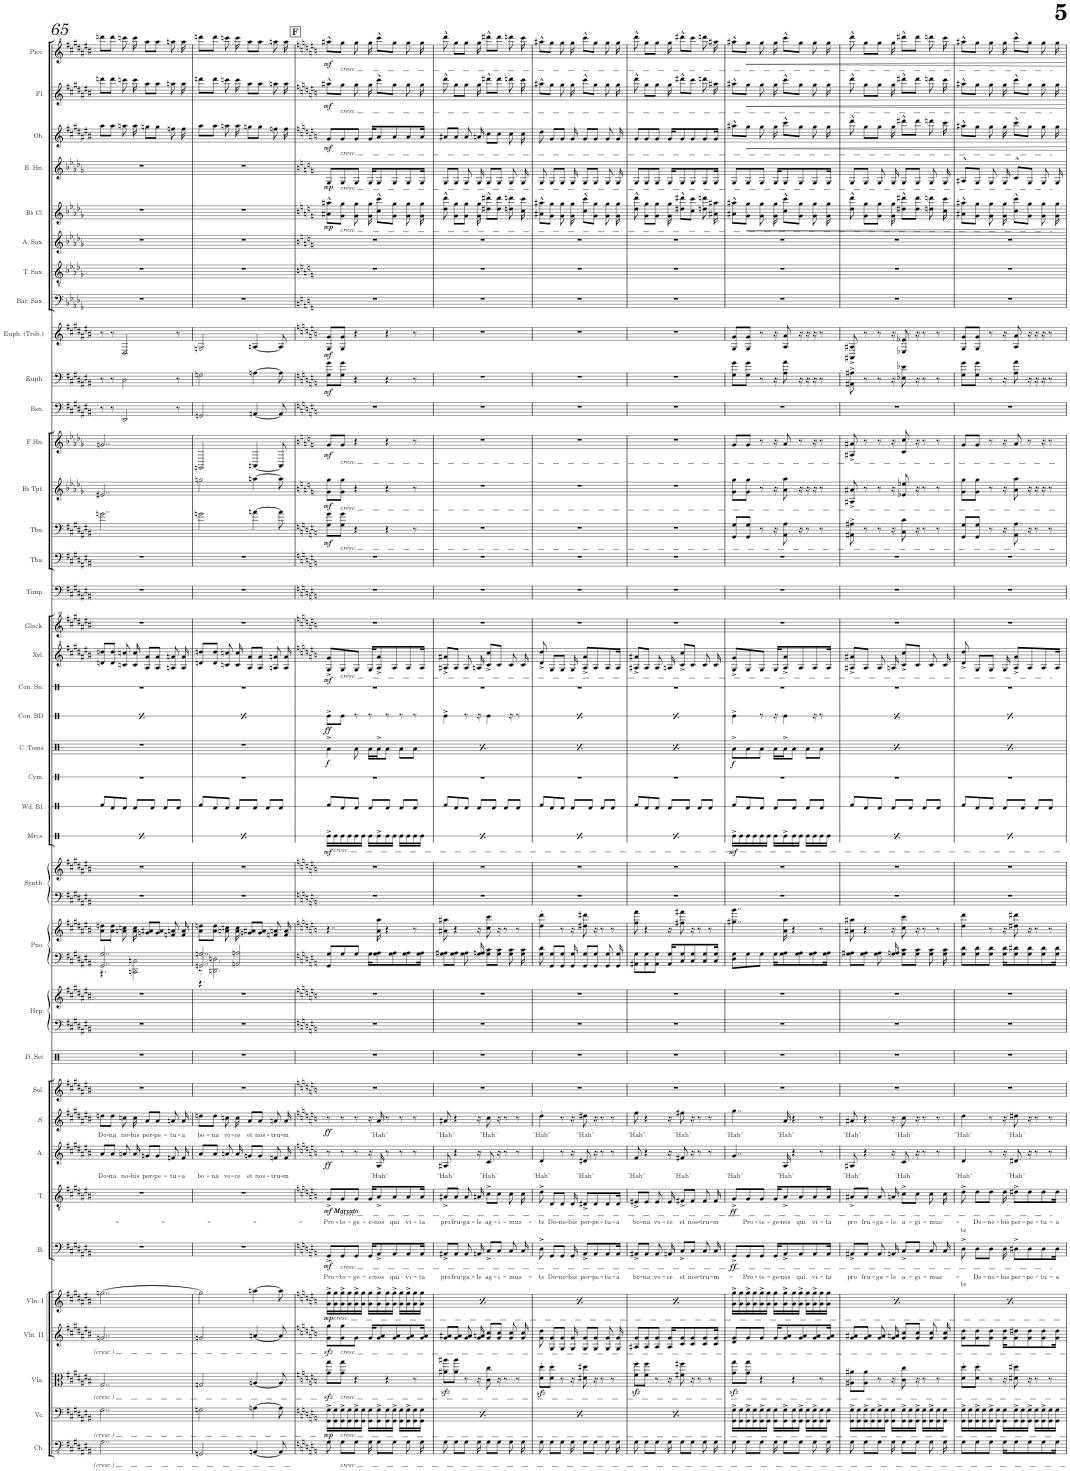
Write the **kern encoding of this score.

**kern	**kern	**dynam	**kern	**kern	**kern	**dynam	**kern	**text	**text	**dynam	**kern	**text	**text	**dynam	**kern	**text	**dynam	**kern	**text	**dynam	**kern	**kern	**kern	**kern	**kern	**kern	**kern	**kern	**kern	**dynam	**kern	**kern	**kern	**dynam	**kern	**dynam	**kern	**kern	**dynam	**kern	**kern	**kern	**kern	**dynam	**kern	**dynam	**kern	**dynam	**kern	**kern	**dynam	**kern	**dynam	**kern	**kern	**kern	**kern	**dynam	**kern	**dynam	**kern	**dynam	**kern	**dynam	**kern	**dynam
*part38	*part37	*part37	*part36	*part35	*part34	*part34	*part33	*part33	*part33	*part33	*part32	*part32	*part32	*part32	*part31	*part31	*part31	*part30	*part30	*part30	*part29	*part28	*part27	*part27	*part26	*part26	*part25	*part25	*part24	*part24	*part23	*part22	*part21	*part21	*part20	*part20	*part19	*part18	*part18	*part17	*part16	*part15	*part14	*part14	*part13	*part13	*part12	*part12	*part11	*part10	*part10	*part9	*part9	*part8	*part7	*part6	*part5	*part5	*part4	*part4	*part3	*part3	*part2	*part2	*part1	*part1
*staff41	*staff40	*staff40	*staff39	*staff38	*staff37	*staff37	*staff36	*staff36	*staff36	*staff36	*staff35	*staff35	*staff35	*staff35	*staff34	*staff34	*staff34	*staff33	*staff33	*staff33	*staff32	*staff31	*staff30	*staff29	*staff28	*staff27	*staff26	*staff25	*staff24	*staff24	*staff23	*staff22	*staff21	*staff21	*staff20	*staff20	*staff19	*staff18	*staff18	*staff17	*staff16	*staff15	*staff14	*staff14	*staff13	*staff13	*staff12	*staff12	*staff11	*staff10	*staff10	*staff9	*staff9	*staff8	*staff7	*staff6	*staff5	*staff5	*staff4	*staff4	*staff3	*staff3	*staff2	*staff2	*staff1	*staff1
*I"Contrabass	*I"Violoncello	*	*I"Viola	*I"Violin II	*I"Violin I	*	*I"Bass	*	*	*	*I"Tenor	*	*	*	*I"Alto	*	*	*I"Soprano	*	*	*I"Solo	*I"Drumset	*I"Harp	*	*I"Piano	*	*I"Bass Synthesizer	*	*I"Maracas	*	*I"Wood Blocks	*I"Cymbal	*I"Concert Toms	*	*I"Concert Bass Drum	*	*I"Concert Snare Drum	*I"Xylophone	*	*I"Glockenspiel	*I"Timpani	*I"Tuba	*I"Trombone	*	*I"Bb Trumpet	*	*I"Horn in F	*	*I"Bassoon	*I"Euphonium	*	*I"Euphonium (Treble Clef)	*	*I"Baritone Saxophone	*I"Tenor Saxophone	*I"Alto Saxophone	*I"Bb Clarinet	*	*I"English Horn	*	*I"Oboe	*	*I"Flute	*	*I"Piccolo	*
*I'Cb.	*I'Vc.	*	*I'Vla.	*I'Vln. II	*I'Vln. I	*	*I'B.	*	*	*	*I'T.	*	*	*	*I'A.	*	*	*I'S.	*	*	*I'Sol.	*I'D. Set	*I'Hrp.	*	*I'Pno.	*	*I'Synth.	*	*I'Mrcs.	*	*I'Wd. Bl.	*I'Cym.	*I'C. Toms	*	*I'Con. BD	*	*I'Con. Sn.	*I'Xyl.	*	*I'Glock.	*I'Timp.	*I'Tba.	*I'Tbn.	*	*I'Bb Tpt.	*	*	*	*I'Bsn.	*I'Euph.	*	*I'Euph. (Treb.)	*	*I'Bar. Sax.	*I'T. Sax.	*I'A. Sax.	*I'Bb Cl.	*	*I'E. Hn.	*	*I'Ob.	*	*I'Fl.	*	*I'Picc.	*
!!LO:PB:g=z
*clefFv4	*clefF4	*	*clefC3	*clefG2	*clefG2	*	*clefF4	*	*	*	*clefGv2	*	*	*	*clefG2	*	*	*clefG2	*	*	*clefG2	*clefX	*clefF4	*clefG2	*clefF4	*clefG2	*clefF4	*clefG2	*clefX	*	*clefX	*clefX	*clefX	*	*clefX	*	*clefX	*clefG^2	*	*clefG^^2	*clefF4	*clefF4	*clefF4	*	*clefG2	*	*clefG2	*	*clefF4	*clefF4	*	*clefG2	*	*clefF4	*clefGv2	*clefG2	*clefG2	*	*clefG2	*	*clefG2	*	*clefG2	*	*clefG^2	*
*ITrd7c12	*	*	*	*	*	*	*	*	*	*	*	*	*	*	*	*	*	*	*	*	*	*	*	*	*	*	*	*	*	*	*	*	*	*	*	*	*	*	*	*	*	*	*	*	*ITrd1c2	*	*ITrd4c7	*	*	*	*	*	*	*ITrd12c21	*ITrd8c14	*ITrd5c9	*ITrd1c2	*	*ITrd4c7	*	*	*	*	*	*ITrd-7c-12	*
*k[f#c#g#d#a#e#b#]	*k[f#c#g#d#a#e#b#]	*	*k[f#c#g#d#a#e#b#]	*k[f#c#g#d#a#e#b#]	*k[f#c#g#d#a#e#b#]	*	*k[f#c#g#d#a#e#b#]	*	*	*	*k[f#c#g#d#a#e#b#]	*	*	*	*k[f#c#g#d#a#e#b#]	*	*	*k[f#c#g#d#a#e#b#]	*	*	*k[f#c#g#d#a#e#b#]	*k[]	*k[f#c#g#d#a#e#b#]	*k[f#c#g#d#a#e#b#]	*k[f#c#g#d#a#e#b#]	*k[f#c#g#d#a#e#b#]	*k[f#c#g#d#a#e#b#]	*k[f#c#g#d#a#e#b#]	*k[]	*	*k[]	*k[]	*k[]	*	*k[]	*	*k[]	*k[f#c#g#d#a#e#b#]	*	*k[f#c#g#d#a#e#b#]	*k[f#c#g#d#a#e#b#]	*k[f#c#g#d#a#e#b#]	*k[f#c#g#d#a#e#b#]	*	*k[b-e-a-d-g-]	*	*k[b-e-a-d-g-]	*	*k[f#c#g#d#a#e#b#]	*k[f#c#g#d#a#e#b#]	*	*k[f#c#g#d#a#e#b#]	*	*k[b-e-a-d-g-]	*k[b-e-a-d-g-]	*k[b-e-a-d-g-]	*k[b-e-a-d-g-]	*	*k[b-e-a-d-g-]	*	*k[f#c#g#d#a#e#b#]	*	*k[f#c#g#d#a#e#b#]	*	*k[f#c#g#d#a#e#b#]	*
*M7/8	*M7/8	*	*M7/8	*M7/8	*M7/8	*	*M7/8	*	*	*	*M7/8	*	*	*	*M7/8	*	*	*M7/8	*	*	*M7/8	*M7/8	*M7/8	*M7/8	*M7/8	*M7/8	*M7/8	*M7/8	*M7/8	*	*M7/8	*M7/8	*M7/8	*	*M7/8	*	*M7/8	*M7/8	*	*M7/8	*M7/8	*M7/8	*M7/8	*	*M7/8	*	*M7/8	*	*M7/8	*M7/8	*	*M7/8	*	*M7/8	*M7/8	*M7/8	*M7/8	*	*M7/8	*	*M7/8	*	*M7/8	*	*M7/8	*
=65	=65	=65	=65	=65	=65	=65	=65	=65	=65	=65	=65	=65	=65	=65	=65	=65	=65	=65	=65	=65	=65	=65	=65	=65	=65	=65	=65	=65	=65	=65	=65	=65	=65	=65	=65	=65	=65	=65	=65	=65	=65	=65	=65	=65	=65	=65	=65	=65	=65	=65	=65	=65	=65	=65	=65	=65	=65	=65	=65	=65	=65	=65	=65	=65	=65	=65
!	!	!	!	!	!	!	!	!	!	!	!	!	!	!	!	!LO:LY:b	!	!	!LO:LY:b	!	!	!	!	!	!	!	!	!	!	!LO:DY:b	!	!	!	!	!	!LO:DY:b	!	!	!	!	!	!	!	!	!	!	!	!	!	!	!	!	!	!	!	!	!	!	!	!	!	!	!	!	!	!
*	*	*	*	*	*	*	*	*	*	*	*	*	*	*	*	*	*	*	*	*	*	*	*	*	*^	*	*	*	*	*	*	*	*	*	*	*	*	*	*	*	*	*	*	*	*	*	*	*	*	*	*	*	*	*	*	*	*	*	*	*	*	*	*	*	*	*
2..GG#\	2..G#\	.	2..G#/	2..gn/	[2..ggn\	.	2..r	.	.	.	2..r	.	.	.	8a#/L	Do-	.	8ddn\L	Do-	.	2..r	2..r	2..r	2..r	2..GG#/ 2..G#/	4.r	8a#\ 8ddn\L	2..r	2..r	16Re^\LL	mf	8Rf/L	2..r	2..r	.	8Re^\L	mf	2..r	8ddn/ 8dddn/L	.	2..r	2..r	2..r	2..gn\	.	2..e#X/	.	2..gn/	.	8r	8r	.	8r	.	2..r	2..r	2..r	2..r	.	2..r	.	8aa#\L	.	8dddn\L	.	8ddddn\L	.
.	.	.	.	.	.	.	.	.	.	.	.	.	.	.	.	.	.	.	.	.	.	.	.	.	.	.	.	.	.	16Re\	.	.	.	.	.	.	.	.	.	.	.	.	.	.	.	.	.	.	.	.	.	.	.	.	.	.	.	.	.	.	.	.	.	.	.	.	.
!	!	!	!	!	!	!	!	!	!	!	!	!	!	!	!	!LO:LY:b	!	!	!LO:LY:b	!	!	!	!	!	!	!	!	!	!	!	!	!	!	!	!	!	!	!	!	!	!	!	!	!	!	!	!	!	!	!	!	!	!	!	!	!	!	!	!	!	!	!	!	!	!	!	!
.	.	.	.	.	.	.	.	.	.	.	.	.	.	.	8a#/J	-na	.	8dd\J	-na	.	.	.	.	.	.	.	8a#\ 8dd\J	.	.	16Re\	.	8Rd/	.	.	.	8Re\J	.	.	8dd/ 8ddd/J	.	.	.	.	.	.	.	.	.	.	8r	8r	.	8r	.	.	.	.	.	.	.	.	8aa#\J	.	8ddd\J	.	8dddd\J	.
.	.	.	.	.	.	.	.	.	.	.	.	.	.	.	.	.	.	.	.	.	.	.	.	.	.	.	.	.	.	16Re\	.	.	.	.	.	.	.	.	.	.	.	.	.	.	.	.	.	.	.	.	.	.	.	.	.	.	.	.	.	.	.	.	.	.	.	.	.
!	!	!	!	!	!	!	!	!	!	!	!	!	!	!	!	!LO:LY:b	!	!	!LO:LY:b	!	!	!	!	!	!	!	!	!	!	!	!	!	!	!	!	!	!	!	!	!	!	!	!	!	!	!	!	!	!	!	!	!	!	!	!	!	!	!	!	!	!	!	!	!	!	!	!
.	.	.	.	.	.	.	.	.	.	.	.	.	.	.	8an/	no-	.	8ccn\	no-	.	.	.	.	.	.	.	8an\ 8ccn\	.	.	16Re\	.	8Rd/J	.	.	.	8r	.	.	8ccn/ 8cccn/	.	.	.	.	.	.	.	.	.	.	2DD#/	2D#\	.	2D#/	.	.	.	.	.	.	.	.	8aan\	.	8cccn\	.	8ccccn\	.
.	.	.	.	.	.	.	.	.	.	.	.	.	.	.	.	.	.	.	.	.	.	.	.	.	.	.	.	.	.	16Re\JJ	.	.	.	.	.	.	.	.	.	.	.	.	.	.	.	.	.	.	.	.	.	.	.	.	.	.	.	.	.	.	.	.	.	.	.	.	.
!	!	!	!	!	!	!	!	!	!	!	!	!	!	!	!	!LO:LY:b	!	!	!LO:LY:b	!	!	!	!	!	!	!	!	!	!	!	!	!	!	!	!	!	!	!	!	!	!	!	!	!	!	!	!	!	!	!	!	!	!	!	!	!	!	!	!	!	!	!	!	!	!	!	!
.	.	.	.	.	.	.	.	.	.	.	.	.	.	.	16a/	-bis	.	16cc\	-bis	.	.	.	.	.	.	2CCn\ 2Cn\	16a\ 16cc\	.	.	16Re\LL	.	8Rd/L	.	.	.	8r	.	.	16cc/ 16ccc/	.	.	.	.	.	.	.	.	.	.	.	.	.	.	.	.	.	.	.	.	.	.	16aa\	.	16ccc\	.	16cccc\	.
!	!	!	!	!	!	!	!	!	!	!	!	!	!	!	!	!LO:LY:b	!	!	!LO:LY:b	!	!	!	!	!	!	!	!	!	!	!	!	!	!	!	!	!	!	!	!	!	!	!	!	!	!	!	!	!	!	!	!	!	!	!	!	!	!	!	!	!	!	!	!	!	!	!	!
.	.	.	.	.	.	.	.	.	.	.	.	.	.	.	8gn/L	per-	.	8a#/L	per-	.	.	.	.	.	.	.	8gn/ 8a#X/L	.	.	16Re^\	.	.	.	.	.	.	.	.	8a#/ 8aa#/L	.	.	.	.	.	.	.	.	.	.	.	.	.	.	.	.	.	.	.	.	.	.	8ggn\L	.	8aa#\L	.	8aaa#\L	.
.	.	.	.	.	.	.	.	.	.	.	.	.	.	.	.	.	.	.	.	.	.	.	.	.	.	.	.	.	.	16Re\	.	8Rd/J	.	.	.	8r	.	.	.	.	.	.	.	.	.	.	.	.	.	.	.	.	.	.	.	.	.	.	.	.	.	.	.	.	.	.	.
!	!	!	!	!	!	!	!	!	!	!	!	!	!	!	!	!LO:LY:b	!	!	!LO:LY:b	!	!	!	!	!	!	!	!	!	!	!	!	!	!	!	!	!	!	!	!	!	!	!	!	!	!	!	!	!	!	!	!	!	!	!	!	!	!	!	!	!	!	!	!	!	!	!	!
.	.	.	.	.	.	.	.	.	.	.	.	.	.	.	8g/J	-pe-	.	8a#/J	-pe-	.	.	.	.	.	.	.	8g/ 8a#/J	.	.	16Re\JJ	.	.	.	.	.	.	.	.	8a#/ 8aa#/J	.	.	.	.	.	.	.	.	.	.	.	.	.	.	.	.	.	.	.	.	.	.	8gg\J	.	8aa#\J	.	8aaa#\J	.
.	.	.	.	.	.	.	.	.	.	.	.	.	.	.	.	.	.	.	.	.	.	.	.	.	.	.	.	.	.	16Re\LL	.	8Rd/L	.	.	.	8r	.	.	.	.	.	.	.	.	.	.	.	.	.	.	.	.	.	.	.	.	.	.	.	.	.	.	.	.	.	.	.
!	!	!	!	!	!	!	!	!	!	!	!	!	!	!	!	!LO:LY:b	!	!	!LO:LY:b	!	!	!	!	!	!	!	!	!	!	!	!	!	!	!	!	!	!	!	!	!	!	!	!	!	!	!	!	!	!	!	!	!	!	!	!	!	!	!	!	!	!	!	!	!	!	!	!
.	.	.	.	.	.	.	.	.	.	.	.	.	.	.	8fn/	-tu-	.	8an/	-tu-	.	.	.	.	.	.	.	8fn/ 8an/	.	.	16Re\	.	.	.	.	.	.	.	.	8an/ 8aan/	.	.	.	.	.	.	.	.	.	.	.	.	.	.	.	.	.	.	.	.	.	.	8ffn\	.	8aan\	.	8aaan\	.
.	.	.	.	.	.	.	.	.	.	.	.	.	.	.	.	.	.	.	.	.	.	.	.	.	.	.	.	.	.	16Re\	.	8Rd/J	.	.	.	8r	.	.	.	.	.	.	.	.	.	.	.	.	.	8r	8r	.	8r	.	.	.	.	.	.	.	.	.	.	.	.	.	.
!	!	!	!	!	!	!	!	!	!	!	!	!	!	!	!	!LO:LY:b	!	!	!LO:LY:b	!	!	!	!	!	!	!	!	!	!	!	!	!	!	!	!	!	!	!	!	!	!	!	!	!	!	!	!	!	!	!	!	!	!	!	!	!	!	!	!	!	!	!	!	!	!	!	!
.	.	.	.	.	.	.	.	.	.	.	.	.	.	.	16f/	-a	.	16a/	-a	.	.	.	.	.	.	.	16f/ 16a/	.	.	16Re\JJ	.	.	.	.	.	.	.	.	16a/ 16aa/	.	.	.	.	.	.	.	.	.	.	.	.	.	.	.	.	.	.	.	.	.	.	16ff\	.	16aa\	.	16aaa\	.
*	*	*	*	*	*	*	*	*	*	*	*	*	*	*	*	*	*	*	*	*	*	*	*	*	*v	*v	*	*	*	*	*	*	*	*	*	*	*	*	*	*	*	*	*	*	*	*	*	*	*	*	*	*	*	*	*	*	*	*	*	*	*	*	*	*	*	*	*
=66	=66	=66	=66	=66	=66	=66	=66	=66	=66	=66	=66	=66	=66	=66	=66	=66	=66	=66	=66	=66	=66	=66	=66	=66	=66	=66	=66	=66	=66	=66	=66	=66	=66	=66	=66	=66	=66	=66	=66	=66	=66	=66	=66	=66	=66	=66	=66	=66	=66	=66	=66	=66	=66	=66	=66	=66	=66	=66	=66	=66	=66	=66	=66	=66	=66	=66
!	!	!	!	!	!	!	!	!	!	!	!	!	!	!	!	!LO:LY:b	!	!	!LO:LY:b	!	!	!	!	!	!	!	!	!	!	!LO:DY:b	!	!	!	!	!	!LO:DY:b	!	!	!	!	!	!	!	!	!	!	!	!	!	!	!	!	!	!	!	!	!	!	!	!	!	!	!	!	!	!
*	*	*	*	*	*	*	*	*	*	*	*	*	*	*	*	*	*	*	*	*	*	*	*	*	*^	*	*	*	*	*	*	*	*	*	*	*	*	*	*	*	*	*	*	*	*	*	*	*	*	*	*	*	*	*	*	*	*	*	*	*	*	*	*	*	*	*
*	*	*	*	*	*	*	*	*	*	*	*	*	*	*	*	*	*	*	*	*	*	*	*	*	*	*^	*	*	*	*	*	*	*	*	*	*	*	*	*	*	*	*	*	*	*	*	*	*	*	*	*	*	*	*	*	*	*	*	*	*	*	*	*	*	*	*	*
2GGGn/	2Gn\	.	2Gn/	2gn/	2gg\]	.	2..r	.	.	.	2..r	.	.	.	8a#/L	bo-	.	8ddn\L	bo-	.	2..r	2..r	2..r	2..r	2..GGn/ 2..Gn/	8r	4.r	8a#\ 8ddn\L	2..r	2..r	16Re^\LL	mf	8Rf/L	2..r	2..r	.	8Re^\L	mf	2..r	8ddn/ 8dddn/L	.	2..r	2..r	2..r	2gn\	.	2ggn\	.	2GGn/	.	2GGn/	2Gn\	.	2Gn/	.	2..r	2..r	2..r	2..r	.	2..r	.	8aa#\L	.	8dddn\L	.	8ddddn\L	.
.	.	.	.	.	.	.	.	.	.	.	.	.	.	.	.	.	.	.	.	.	.	.	.	.	.	.	.	.	.	.	16Re\	.	.	.	.	.	.	.	.	.	.	.	.	.	.	.	.	.	.	.	.	.	.	.	.	.	.	.	.	.	.	.	.	.	.	.	.	.
!	!	!	!	!	!	!	!	!	!	!	!	!	!	!	!	!LO:LY:b	!	!	!LO:LY:b	!	!	!	!	!	!	!	!	!	!	!	!	!	!	!	!	!	!	!	!	!	!	!	!	!	!	!	!	!	!	!	!	!	!	!	!	!	!	!	!	!	!	!	!	!	!	!	!	!
.	.	.	.	.	.	.	.	.	.	.	.	.	.	.	8a#/J	-na	.	8dd\J	-na	.	.	.	.	.	.	2.DDn\ 2.Dn\	.	8a#\ 8dd\J	.	.	16Re\	.	8Rd/	.	.	.	8Re\J	.	.	8dd/ 8ddd/J	.	.	.	.	.	.	.	.	.	.	.	.	.	.	.	.	.	.	.	.	.	.	8aa#\J	.	8ddd\J	.	8dddd\J	.
.	.	.	.	.	.	.	.	.	.	.	.	.	.	.	.	.	.	.	.	.	.	.	.	.	.	.	.	.	.	.	16Re\	.	.	.	.	.	.	.	.	.	.	.	.	.	.	.	.	.	.	.	.	.	.	.	.	.	.	.	.	.	.	.	.	.	.	.	.	.
!	!	!	!	!	!	!	!	!	!	!	!	!	!	!	!	!LO:LY:b	!	!	!LO:LY:b	!	!	!	!	!	!	!	!	!	!	!	!	!	!	!	!	!	!	!	!	!	!	!	!	!	!	!	!	!	!	!	!	!	!	!	!	!	!	!	!	!	!	!	!	!	!	!	!	!
.	.	.	.	.	.	.	.	.	.	.	.	.	.	.	8an/	vo-	.	8ccn\	vo-	.	.	.	.	.	.	.	.	8an\ 8ccn\	.	.	16Re\	.	8Rd/J	.	.	.	8r	.	.	8ccn/ 8cccn/	.	.	.	.	.	.	.	.	.	.	.	.	.	.	.	.	.	.	.	.	.	.	8aan\	.	8cccn\	.	8ccccn\	.
.	.	.	.	.	.	.	.	.	.	.	.	.	.	.	.	.	.	.	.	.	.	.	.	.	.	.	.	.	.	.	16Re\JJ	.	.	.	.	.	.	.	.	.	.	.	.	.	.	.	.	.	.	.	.	.	.	.	.	.	.	.	.	.	.	.	.	.	.	.	.	.
!	!	!	!	!	!	!	!	!	!	!	!	!	!	!	!	!LO:LY:b	!	!	!LO:LY:b	!	!	!	!	!	!	!	!	!	!	!	!	!	!	!	!	!	!	!	!	!	!	!	!	!	!	!	!	!	!	!	!	!	!	!	!	!	!	!	!	!	!	!	!	!	!	!	!	!
.	.	.	.	.	.	.	.	.	.	.	.	.	.	.	16a/	-ce	.	16cc\	-ce	.	.	.	.	.	.	.	2AAn/ 2An/	16a\ 16cc\	.	.	16Re\LL	.	8Rd/L	.	.	.	8r	.	.	16cc/ 16ccc/	.	.	.	.	.	.	.	.	.	.	.	.	.	.	.	.	.	.	.	.	.	.	16aa\	.	16ccc\	.	16cccc\	.
!	!	!	!	!	!	!	!	!	!	!	!	!	!	!	!	!LO:LY:b	!	!	!LO:LY:b	!	!	!	!	!	!	!	!	!	!	!	!	!	!	!	!	!	!	!	!	!	!	!	!	!	!	!	!	!	!	!	!	!	!	!	!	!	!	!	!	!	!	!	!	!	!	!	!	!
.	.	.	.	.	.	.	.	.	.	.	.	.	.	.	8gn/L	et	.	8a#/L	et	.	.	.	.	.	.	.	.	8gn/ 8a#X/L	.	.	16Re^\	.	.	.	.	.	.	.	.	8a#/ 8aa#/L	.	.	.	.	.	.	.	.	.	.	.	.	.	.	.	.	.	.	.	.	.	.	8ggn\L	.	8aa#\L	.	8aaa#\L	.
[4AAAn/	[4An\	.	[4An/	[4an/	[4aan\	.	.	.	.	.	.	.	.	.	.	.	.	.	.	.	.	.	.	.	.	.	.	.	.	.	16Re\	.	8Rd/J	.	.	.	8r	.	.	.	.	.	.	.	[4an\	.	[4aan\	.	[4AAn/	.	[4AAn/	[4An\	.	[4An/	.	.	.	.	.	.	.	.	.	.	.	.	.	.
!	!	!	!	!	!	!	!	!	!	!	!	!	!	!	!	!LO:LY:b	!	!	!LO:LY:b	!	!	!	!	!	!	!	!	!	!	!	!	!	!	!	!	!	!	!	!	!	!	!	!	!	!	!	!	!	!	!	!	!	!	!	!	!	!	!	!	!	!	!	!	!	!	!	!	!
.	.	.	.	.	.	.	.	.	.	.	.	.	.	.	8g/J	nos-	.	8a#/J	nos-	.	.	.	.	.	.	.	.	8g/ 8a#/J	.	.	16Re\JJ	.	.	.	.	.	.	.	.	8a#/ 8aa#/J	.	.	.	.	.	.	.	.	.	.	.	.	.	.	.	.	.	.	.	.	.	.	8gg\J	.	8aa#\J	.	8aaa#\J	.
.	.	.	.	.	.	.	.	.	.	.	.	.	.	.	.	.	.	.	.	.	.	.	.	.	.	.	.	.	.	.	16Re\LL	.	8Rd/L	.	.	.	8r	.	.	.	.	.	.	.	.	.	.	.	.	.	.	.	.	.	.	.	.	.	.	.	.	.	.	.	.	.	.	.
!	!	!	!	!	!	!	!	!	!	!	!	!	!	!	!	!LO:LY:b	!	!	!LO:LY:b	!	!	!	!	!	!	!	!	!	!	!	!	!	!	!	!	!	!	!	!	!	!	!	!	!	!	!	!	!	!	!	!	!	!	!	!	!	!	!	!	!	!	!	!	!	!	!	!	!
.	.	.	.	.	.	.	.	.	.	.	.	.	.	.	8fn/	-tru-	.	8an/	-tru-	.	.	.	.	.	.	.	.	8fn/ 8an/	.	.	16Re\	.	.	.	.	.	.	.	.	8an/ 8aan/	.	.	.	.	.	.	.	.	.	.	.	.	.	.	.	.	.	.	.	.	.	.	8ffn\	.	8aan\	.	8aaan\	.
8AAA/]	8A\]	.	8A/]	8a/]	8aa\]	.	.	.	.	.	.	.	.	.	.	.	.	.	.	.	.	.	.	.	.	.	.	.	.	.	16Re\	.	8Rd/J	.	.	.	8r	.	.	.	.	.	.	.	8a\]	.	8aa\]	.	8AA/]	.	8AA/]	8A\]	.	8A/]	.	.	.	.	.	.	.	.	.	.	.	.	.	.
!	!	!	!	!	!	!	!	!	!	!	!	!	!	!	!	!LO:LY:b	!	!	!LO:LY:b	!	!	!	!	!	!	!	!	!	!	!	!	!	!	!	!	!	!	!	!	!	!	!	!	!	!	!	!	!	!	!	!	!	!	!	!	!	!	!	!	!	!	!	!	!	!	!	!	!
.	.	.	.	.	.	.	.	.	.	.	.	.	.	.	16f/	-m	.	16a/	-m	.	.	.	.	.	.	.	.	16f/ 16a/	.	.	16Re\JJ	.	.	.	.	.	.	.	.	16a/ 16aa/	.	.	.	.	.	.	.	.	.	.	.	.	.	.	.	.	.	.	.	.	.	.	16ff\	.	16aa\	.	16aaa\	.
*	*	*	*	*	*	*	*	*	*	*	*	*	*	*	*	*	*	*	*	*	*	*	*	*	*v	*v	*v	*	*	*	*	*	*	*	*	*	*	*	*	*	*	*	*	*	*	*	*	*	*	*	*	*	*	*	*	*	*	*	*	*	*	*	*	*	*	*	*	*
!!LO:REH:place=s1:a:B:cj:fs=14:t=F
=67	=67	=67	=67	=67	=67	=67	=67	=67	=67	=67	=67	=67	=67	=67	=67	=67	=67	=67	=67	=67	=67	=67	=67	=67	=67	=67	=67	=67	=67	=67	=67	=67	=67	=67	=67	=67	=67	=67	=67	=67	=67	=67	=67	=67	=67	=67	=67	=67	=67	=67	=67	=67	=67	=67	=67	=67	=67	=67	=67	=67	=67	=67	=67	=67	=67	=67
*k[]	*k[]	*	*k[]	*k[]	*k[]	*	*k[]	*	*	*	*k[]	*	*	*	*k[]	*	*	*k[]	*	*	*k[]	*	*k[]	*k[]	*k[]	*k[]	*k[]	*k[]	*	*	*	*	*	*	*	*	*	*k[]	*	*k[]	*k[]	*k[]	*k[]	*	*k[]	*	*k[]	*	*k[]	*k[]	*	*k[]	*	*k[]	*k[]	*k[]	*k[]	*	*k[]	*	*k[]	*	*k[]	*	*k[]	*
!	!	!	!	!	!	!	!	!	!	!	!LO:TX:b:i:t=Marcato	!	!	!	!	!	!	!	!	!	!	!	!	!	!	!	!	!	!	!	!	!	!	!	!	!	!	!	!	!	!	!	!	!	!	!	!	!	!	!	!	!	!	!	!	!	!	!	!	!	!	!	!	!	!	!
!	!	!	!	!	!	!	!	!	!	!	!LO:TX:b:i:t=Marcato	!	!	!	!	!	!	!	!	!	!	!	!	!	!	!	!	!	!	!	!	!	!	!	!	!	!	!	!	!	!	!	!	!	!	!	!	!	!	!	!	!	!	!	!	!	!	!	!	!	!	!	!	!	!	!
!	!	!LO:DY:b	!	!	!	!LO:DY:b	!	!LO:LY:b	!	!LO:DY:b	!	!LO:LY:b	!	!LO:DY:b	!	!	!LO:DY:b	!	!	!LO:DY:b	!	!	!	!	!	!	!	!	!	!LO:DY:b	!	!	!	!LO:DY:b	!	!LO:DY:b	!	!	!LO:DY:b	!	!	!	!	!LO:DY:b	!	!LO:DY:b	!	!LO:DY:b	!	!	!LO:DY:b	!	!LO:DY:b	!	!	!	!	!LO:DY:b	!	!LO:DY:b	!	!LO:DY:b	!	!LO:DY:b	!	!LO:DY:b
8GG\	16GG\^ 16G\^LL	mp	8g\zz< 8gg\zz<L	8g\zz< 8gg\zz<L	16g\^ 16gg\^LL	mp	8GG^/L	Pro-	.	mf	8G^/L	-Pro-	.	mf	8r	.	ff	8r	.	ff	2..r	2..r	2..r	2..r	8GG/ 8G/L	4..r	2..r	2..r	16Re^\LL	mf	8Rf/L	2..r	4Ra^\	f	8Re^\L	ff	2..r	8g/^ 8gg/^L	mf	2..r	2..r	2..r	8G\ 8g\L	mf	8g\ 8gg\L	mf	8g/L	mf	2..r	8G\ 8g\L	mf	8G/ 8g/L	mf	2..r	2..r	2..r	8a#X\^^ 8aa#X\^^L	mp	8G/L	mp	8g/L	mf	8aa#X^^\L	mf	8aaa#X^^\L	mf
!	!	!	!	!	!	!	!	!	!	!	!	!	!	!	!	!	!	!	!	!	!	!	!	!	!	!	!	!	!LO:TX:b:i:t=cresc.	!	!	!	!	!	!	!	!	!	!	!	!	!	!	!	!	!	!	!	!	!	!	!	!	!	!	!	!	!	!	!	!	!	!	!	!	!
!	!	!	!	!	!LO:TX:b:i:t=cresc.	!	!	!	!	!	!	!	!	!	!	!	!	!	!	!	!	!	!	!	!	!	!	!	!	!	!	!	!	!	!	!	!	!	!	!	!	!	!	!	!	!	!	!	!	!	!	!	!	!	!	!	!	!	!	!	!	!	!	!	!	!
.	16GG\ 16G\	.	.	.	16g\ 16gg\	.	.	.	.	.	.	.	.	.	.	.	.	.	.	.	.	.	.	.	.	.	.	.	16Re\	.	.	.	.	.	.	.	.	.	.	.	.	.	.	.	.	.	.	.	.	.	.	.	.	.	.	.	.	.	.	.	.	.	.	.	.	.
!	!	!	!	!	!	!	!	!	!	!	!	!	!	!	!	!	!	!	!	!	!	!	!	!	!	!	!	!	!	!	!	!	!	!	!	!	!	!	!	!	!	!	!	!	!	!	!	!	!	!	!	!	!	!	!	!	!	!	!	!	!	!	!	!	!LO:TX:b:i:t=cresc.	!
!	!	!	!	!	!	!	!	!	!	!	!	!	!	!	!	!	!	!	!	!	!	!	!	!	!	!	!	!	!	!	!	!	!	!	!	!	!	!	!	!	!	!	!	!	!	!	!	!	!	!	!	!	!	!	!	!	!	!	!	!	!	!	!LO:TX:b:i:t=cresc.	!	!	!
!	!	!	!	!	!	!	!	!	!	!	!	!	!	!	!	!	!	!	!	!	!	!	!	!	!	!	!	!	!	!	!	!	!	!	!	!	!	!	!	!	!	!	!	!	!	!	!	!	!	!	!	!	!	!	!	!	!	!	!	!	!LO:TX:b:i:t=cresc.	!	!	!	!	!
!	!	!	!	!	!	!	!	!	!	!	!	!	!	!	!	!	!	!	!	!	!	!	!	!	!	!	!	!	!	!	!	!	!	!	!	!	!	!	!	!	!	!	!	!	!	!	!	!	!	!	!	!	!	!	!	!	!	!	!LO:TX:b:i:t=cresc.	!	!	!	!	!	!	!
!	!	!	!	!	!	!	!	!	!	!	!	!	!	!	!	!	!	!	!	!	!	!	!	!	!	!	!	!	!	!	!	!	!	!	!	!	!	!	!	!	!	!	!	!	!	!	!	!	!	!	!	!	!	!	!	!	!LO:TX:b:i:t=cresc.	!	!	!	!	!	!	!	!	!
!	!	!	!	!	!	!	!	!	!	!	!	!	!	!	!	!	!	!	!	!	!	!	!	!	!	!	!	!	!	!	!	!	!	!	!	!	!	!	!	!	!	!	!	!	!	!	!LO:TX:b:i:t=cresc.	!	!	!	!	!	!	!	!	!	!	!	!	!	!	!	!	!	!	!
!	!	!	!	!	!	!	!	!	!	!	!	!	!	!	!	!	!	!	!	!	!	!	!	!	!	!	!	!	!	!	!	!	!	!	!	!	!	!	!	!	!	!	!	!	!LO:TX:b:i:t=cresc.	!	!	!	!	!	!	!	!	!	!	!	!	!	!	!	!	!	!	!	!	!
!	!	!	!	!	!	!	!	!	!	!	!	!	!	!	!	!	!	!	!	!	!	!	!	!	!	!	!	!	!	!	!	!	!	!	!	!	!	!	!	!	!	!	!LO:TX:b:i:t=cresc.	!	!	!	!	!	!	!	!	!	!	!	!	!	!	!	!	!	!	!	!	!	!	!
!	!	!	!	!	!	!	!	!	!	!	!	!	!	!	!	!	!	!	!	!	!	!	!	!	!	!	!	!	!	!	!	!	!	!	!	!	!	!LO:TX:b:i:t=cresc.	!	!	!	!	!	!	!	!	!	!	!	!	!	!	!	!	!	!	!	!	!	!	!	!	!	!	!	!
!	!	!	!	!	!	!	!	!	!	!	!LO:TX:b:i:t=cresc.	!	!	!	!	!	!	!	!	!	!	!	!	!	!	!	!	!	!	!	!	!	!	!	!	!	!	!	!	!	!	!	!	!	!	!	!	!	!	!	!	!	!	!	!	!	!	!	!	!	!	!	!	!	!	!
!	!	!	!	!	!	!	!LO:TX:b:i:t=cresc.	!	!	!	!	!	!	!	!	!	!	!	!	!	!	!	!	!	!	!	!	!	!	!	!	!	!	!	!	!	!	!	!	!	!	!	!	!	!	!	!	!	!	!	!	!	!	!	!	!	!	!	!	!	!	!	!	!	!	!
!	!	!	!	!LO:TX:b:i:t=cresc.	!	!	!	!	!	!	!	!	!	!	!	!	!	!	!	!	!	!	!	!	!	!	!	!	!	!	!	!	!	!	!	!	!	!	!	!	!	!	!	!	!	!	!	!	!	!	!	!	!	!	!	!	!	!	!	!	!	!	!	!	!	!
!	!	!	!LO:TX:b:i:t=cresc.	!	!	!	!	!	!	!	!	!	!	!	!	!	!	!	!	!	!	!	!	!	!	!	!	!	!	!	!	!	!	!	!	!	!	!	!	!	!	!	!	!	!	!	!	!	!	!	!	!	!	!	!	!	!	!	!	!	!	!	!	!	!	!
!	!LO:TX:b:i:t=cresc.	!	!	!	!	!	!	!	!	!	!	!	!	!	!	!	!	!	!	!	!	!	!	!	!	!	!	!	!	!	!	!	!	!	!	!	!	!	!	!	!	!	!	!	!	!	!	!	!	!	!	!	!	!	!	!	!	!	!	!	!	!	!	!	!	!
!LO:TX:b:i:t=cresc.	!	!	!	!	!	!	!	!	!	!	!	!	!	!	!	!	!	!	!	!	!	!	!	!	!	!	!	!	!	!	!	!	!	!	!	!	!	!	!	!	!	!	!	!	!	!	!	!	!	!	!	!	!	!	!	!	!	!	!	!	!	!	!	!	!	!
!	!	!	!	!	!	!	!	!LO:LY:b	!	!	!	!LO:LY:b	!	!	!	!	!	!	!	!	!	!	!	!	!	!	!	!	!	!	!	!	!	!	!	!	!	!	!	!	!	!	!	!	!	!	!	!	!	!	!	!	!	!	!	!	!	!	!	!	!	!	!	!	!	!
8GG\L	16GG\^ 16G\^	.	8g\ 8gg\J	8g\ 8gg\	16g\^ 16gg\^	.	8GG/	-to-	.	.	8G/	-to-	.	.	8r	.	.	8r	.	.	.	.	.	.	8G/	.	.	.	16Re\	.	8Rd/	.	.	.	8Re\J	.	.	8g/	.	.	.	.	8G\ 8g\J	.	8g\ 8gg\J	.	8g/J	.	.	8G\ 8g\J	.	8G/ 8g/J	.	.	.	.	8g\ 8gg\J	.	8G/	.	8g/	.	8gg\J	.	8ggg\J	.
.	16GG\ 16G\	.	.	.	16g\ 16gg\	.	.	.	.	.	.	.	.	.	.	.	.	.	.	.	.	.	.	.	.	.	.	.	16Re\	.	.	.	.	.	.	.	.	.	.	.	.	.	.	.	.	.	.	.	.	.	.	.	.	.	.	.	.	.	.	.	.	.	.	.	.	.
!	!	!	!	!	!	!	!	!LO:LY:b	!	!	!	!LO:LY:b	!	!	!	!	!	!	!	!	!	!	!	!	!	!	!	!	!	!	!	!	!	!	!	!	!	!	!	!	!	!	!	!	!	!	!	!	!	!	!	!	!	!	!	!	!	!	!	!	!	!	!	!	!	!
8GG\J	16GG\^ 16G\^	.	4r	8g\J	16g\^ 16gg\^	.	8GG/J	-ge-	.	.	8G/J	-ge-	.	.	8r	.	.	8r	.	.	.	.	.	.	8G/J	.	.	.	16Re\	.	8Rd/J	.	8Ra\	.	8r	.	.	8g/J	.	.	.	.	4r	.	4r	.	4r	.	.	4r	.	4r	.	.	.	.	8g\ 8gg\	.	8G/J	.	8g/J	.	8gg\	.	8ggg\	.
.	16GG\ 16G\JJ	.	.	.	16g\ 16gg\JJ	.	.	.	.	.	.	.	.	.	.	.	.	.	.	.	.	.	.	.	.	.	.	.	16Re\JJ	.	.	.	.	.	.	.	.	.	.	.	.	.	.	.	.	.	.	.	.	.	.	.	.	.	.	.	.	.	.	.	.	.	.	.	.	.
!	!	!	!	!	!	!	!	!LO:LY:b	!	!	!	!LO:LY:b	!	!	!	!	!	!	!	!	!	!	!	!	!	!	!	!	!	!	!	!	!	!	!	!	!	!	!	!	!	!	!	!	!	!	!	!	!	!	!	!	!	!	!	!	!	!	!	!	!	!	!	!	!	!
16GG\	16GG\ 16G\LL	.	.	16g/KL	16g\ 16gg\LL	.	16GG/KL	-e-	.	.	16G/KL	-e-	.	.	16r	.	.	16r	.	.	.	.	.	.	16G\KL	.	.	.	16Re\LL	.	8Rd/L	.	16Ra\LL	.	8r	.	.	16g/KL	.	.	.	.	.	.	.	.	.	.	.	.	.	.	.	.	.	.	16g\ 16gg\	.	16G/KL	.	16g/KL	.	16gg\	.	16ggg\	.
!	!	!	!	!	!	!	!	!LO:LY:b	!	!	!	!LO:LY:b	!	!	!	!LO:LY:b	!	!	!LO:LY:b	!	!	!	!	!	!	!	!	!	!	!	!	!	!	!	!	!	!	!	!	!	!	!	!	!	!	!	!	!	!	!	!	!	!	!	!	!	!	!	!	!	!	!	!	!	!	!
8GG\L	16GG\^ 16G\^	.	.	8g/ 8a/	16g\^ 16gg\^	.	8AA^/	nos	.	.	8A^/	nos	.	.	16A/	"Hah"	.	16a/	"Hah"	.	.	.	.	.	8G\ 8A\	16a\ 16aa\	.	.	16Re^\	.	.	.	16Ra^\J	.	.	.	.	8a/^ 8aa/^	.	.	.	.	.	.	.	.	.	.	.	.	.	.	.	.	.	.	8cc\^^ 8ccc\^^L	.	8G/	.	8a/	.	8ccc^^\L	.	8cccc^^\L	.
.	16GG\ 16G\	.	4r	.	16g\ 16gg\	.	.	.	.	.	.	.	.	.	8r	.	.	8r	.	.	.	.	.	.	.	4r	.	.	16Re\	.	8Rd/J	.	8Ra\J	.	8r	.	.	.	.	.	.	.	4r	.	4r	.	4r	.	.	4r	.	4r	.	.	.	.	.	.	.	.	.	.	.	.	.	.
!	!	!	!	!	!	!	!	!LO:LY:b	!	!	!	!LO:LY:b	!	!	!	!	!	!	!	!	!	!	!	!	!	!	!	!	!	!	!	!	!	!	!	!	!	!	!	!	!	!	!	!	!	!	!	!	!	!	!	!	!	!	!	!	!	!	!	!	!	!	!	!	!	!
8GG\J	16GG\^ 16G\^JJ	.	.	8g/ 8a/	16g\^ 16gg\^JJ	.	8AA/	qui	.	.	8A/	qui	.	.	.	.	.	.	.	.	.	.	.	.	8G\ 8A\	.	.	.	16Re\JJ	.	.	.	.	.	.	.	.	8a/	.	.	.	.	.	.	.	.	.	.	.	.	.	.	.	.	.	.	8g\ 8gg\J	.	8G/	.	8a/	.	8gg\J	.	8ggg\J	.
.	16GG\ 16G\LL	.	.	.	16g\ 16gg\LL	.	.	.	.	.	.	.	.	.	8r	.	.	8r	.	.	.	.	.	.	.	.	.	.	16Re\LL	.	8Rd/L	.	8Ra\L	.	8r	.	.	.	.	.	.	.	.	.	.	.	.	.	.	.	.	.	.	.	.	.	.	.	.	.	.	.	.	.	.	.
!	!	!	!	!	!	!	!	!LO:LY:b	!	!	!	!LO:LY:b	!	!	!	!	!	!	!	!	!	!	!	!	!	!	!	!	!	!	!	!	!	!	!	!	!	!	!	!	!	!	!	!	!	!	!	!	!	!	!	!	!	!	!	!	!	!	!	!	!	!	!	!	!	!
8GG\	16GG\^ 16G\^	.	.	8g/ 8a/	16g\^ 16gg\^	.	8AA/	vi-	.	.	8A/	vi-	.	.	.	.	.	.	.	.	.	.	.	.	8G\ 8A\	.	.	.	16Re\	.	.	.	.	.	.	.	.	8a/	.	.	.	.	.	.	.	.	.	.	.	.	.	.	.	.	.	.	8g\ 8gg\	.	8G/	.	8a/	.	8gg\	.	8ggg\	.
.	16GG\ 16G\	.	8r	.	16g\ 16gg\	.	.	.	.	.	.	.	.	.	8r	.	.	8r	.	.	.	.	.	.	.	8r	.	.	16Re\	.	8Rd/J	.	8Ra\J	.	8r	.	.	.	.	.	.	.	8r	.	8r	.	8r	.	.	8r	.	8r	.	.	.	.	.	.	.	.	.	.	.	.	.	.
!	!	!	!	!	!	!	!	!LO:LY:b	!	!	!	!LO:LY:b	!	!	!	!	!	!	!	!	!	!	!	!	!	!	!	!	!	!	!	!	!	!	!	!	!	!	!	!	!	!	!	!	!	!	!	!	!	!	!	!	!	!	!	!	!	!	!	!	!	!	!	!	!	!
16GG\	16GG\ 16G\JJ	.	.	16g/ 16a/Jk	16g\ 16gg\JJ	.	16AA/Jk	-ta	.	.	16A/Jk	-ta	.	.	.	.	.	.	.	.	.	.	.	.	16G\ 16A\Jk	.	.	.	16Re\JJ	.	.	.	.	.	.	.	.	16a/Jk	.	.	.	.	.	.	.	.	.	.	.	.	.	.	.	.	.	.	16g\ 16gg\	.	16G/Jk	.	16a/Jk	.	16gg\	.	16ggg\	.
=68	=68	=68	=68	=68	=68	=68	=68	=68	=68	=68	=68	=68	=68	=68	=68	=68	=68	=68	=68	=68	=68	=68	=68	=68	=68	=68	=68	=68	=68	=68	=68	=68	=68	=68	=68	=68	=68	=68	=68	=68	=68	=68	=68	=68	=68	=68	=68	=68	=68	=68	=68	=68	=68	=68	=68	=68	=68	=68	=68	=68	=68	=68	=68	=68	=68	=68
!	!	!LO:DY:b	!	!	!	!LO:DY:b	!	!LO:LY:b	!	!	!	!LO:LY:b	!	!	!	!LO:LY:b	!	!	!LO:LY:b	!	!	!	!	!	!	!	!	!	!	!LO:DY:b	!	!	!	!LO:DY:b	!	!	!	!	!	!	!	!	!	!	!	!	!	!	!	!	!	!	!	!	!	!	!	!	!	!	!	!	!	!	!	!
8GG\	16GG\^ 16G\^LL	mp	8a#X\zz< 8aa#X\zz<L	8g/ 8a#X/L	16g\^ 16gg\^LL	mp	8AA#X^/L	pro	.	.	8A#X^/L	pro	.	.	8A#X/	"Hah"	.	8a#X/	"Hah"	.	2..r	2..r	2..r	2..r	8G\ 8A#X\L	8a#X\ 8aa#X\	2..r	2..r	16Re^\LL	mf	8Rf/L	2..r	4Ra^\	f	4Re^\	.	2..r	8a#X/^ 8aa#X/^L	.	2..r	2..r	2..r	2..r	.	2..r	.	2..r	.	2..r	2..r	.	2..r	.	2..r	2..r	2..r	8dd\^^ 8ddd\^^	.	8G/L	.	8a#X/L	.	8ddd^^\	.	8dddd^^\	.
!	!	!	!	!	!	!	!	!	!	!	!	!	!	!	!	!	!	!	!	!	!	!	!	!	!	!	!	!	!LO:TX:b:i:t=cresc.	!	!	!	!	!	!	!	!	!	!	!	!	!	!	!	!	!	!	!	!	!	!	!	!	!	!	!	!	!	!	!	!	!	!	!	!	!
!	!	!	!	!	!LO:TX:b:i:t=cresc.	!	!	!	!	!	!	!	!	!	!	!	!	!	!	!	!	!	!	!	!	!	!	!	!	!	!	!	!	!	!	!	!	!	!	!	!	!	!	!	!	!	!	!	!	!	!	!	!	!	!	!	!	!	!	!	!	!	!	!	!	!
.	16GG\ 16G\	.	.	.	16g\ 16gg\	.	.	.	.	.	.	.	.	.	.	.	.	.	.	.	.	.	.	.	.	.	.	.	16Re\	.	.	.	.	.	.	.	.	.	.	.	.	.	.	.	.	.	.	.	.	.	.	.	.	.	.	.	.	.	.	.	.	.	.	.	.	.
!	!LO:TX:b:i:t=cresc.	!	!	!	!	!	!	!	!	!	!	!	!	!	!	!	!	!	!	!	!	!	!	!	!	!	!	!	!	!	!	!	!	!	!	!	!	!	!	!	!	!	!	!	!	!	!	!	!	!	!	!	!	!	!	!	!	!	!	!	!	!	!	!	!	!
!	!	!	!	!	!	!	!	!LO:LY:b	!	!	!	!LO:LY:b	!	!	!	!	!	!	!	!	!	!	!	!	!	!	!	!	!	!	!	!	!	!	!	!	!	!	!	!	!	!	!	!	!	!	!	!	!	!	!	!	!	!	!	!	!	!	!	!	!	!	!	!	!	!
8GG\L	16GG\^ 16G\^	.	8a#\ 8aa#\J	8g/ 8a#/J	16g\^ 16gg\^	.	8AA#/J	fru-	.	.	8A#/J	fru-	.	.	4r	.	.	4r	.	.	.	.	.	.	8G\ 8A#\J	4r	.	.	16Re\	.	8Rd/	.	.	.	.	.	.	8a#/J	.	.	.	.	.	.	.	.	.	.	.	.	.	.	.	.	.	.	8g\ 8gg\L	.	8G/J	.	8a#/J	.	8gg\L	.	8ggg\L	.
.	16GG\ 16G\	.	.	.	16g\ 16gg\	.	.	.	.	.	.	.	.	.	.	.	.	.	.	.	.	.	.	.	.	.	.	.	16Re\	.	.	.	.	.	.	.	.	.	.	.	.	.	.	.	.	.	.	.	.	.	.	.	.	.	.	.	.	.	.	.	.	.	.	.	.	.
!	!	!	!	!	!	!	!	!LO:LY:b	!	!	!	!LO:LY:b	!	!	!	!	!	!	!	!	!	!	!	!	!	!	!	!	!	!	!	!	!	!	!	!	!	!	!	!	!	!	!	!	!	!	!	!	!	!	!	!	!	!	!	!	!	!	!	!	!	!	!	!	!	!
8GG\J	16GG\^ 16G\^	.	8r	8g/ 8a#/	16g\^ 16gg\^	.	8AA#/	-ga-	.	.	8A#/	-ga-	.	.	.	.	.	.	.	.	.	.	.	.	8G\ 8A#\	.	.	.	16Re\	.	8Rd/J	.	8Ra\	.	8r	.	.	8a#/	.	.	.	.	.	.	.	.	.	.	.	.	.	.	.	.	.	.	8g\ 8gg\J	.	8G/	.	8a#/	.	8gg\J	.	8ggg\J	.
.	16GG\ 16G\JJ	.	.	.	16g\ 16gg\JJ	.	.	.	.	.	.	.	.	.	.	.	.	.	.	.	.	.	.	.	.	.	.	.	16Re\JJ	.	.	.	.	.	.	.	.	.	.	.	.	.	.	.	.	.	.	.	.	.	.	.	.	.	.	.	.	.	.	.	.	.	.	.	.	.
!	!	!	!	!	!	!	!	!LO:LY:b	!	!	!	!LO:LY:b	!	!	!	!	!	!	!	!	!	!	!	!	!	!	!	!	!	!	!	!	!	!	!	!	!	!	!	!	!	!	!	!	!	!	!	!	!	!	!	!	!	!	!	!	!	!	!	!	!	!	!	!	!	!
16GG\	16GG\ 16G\LL	.	16r	16g/ 16an/	16g\ 16gg\LL	.	16AAn/	-le	.	.	16An/	-le	.	.	16r	.	.	16r	.	.	.	.	.	.	16G/ 16An/	16r	.	.	16Re\LL	.	8Rd/L	.	16Ra\LL	.	16r	.	.	16an/	.	.	.	.	.	.	.	.	.	.	.	.	.	.	.	.	.	.	16g\ 16gg\	.	16G/	.	16an/	.	16gg\	.	16ggg\	.
!	!	!	!	!	!	!	!	!LO:LY:b	!	!	!	!LO:LY:b	!	!	!	!LO:LY:b	!	!	!LO:LY:b	!	!	!	!	!	!	!	!	!	!	!	!	!	!	!	!	!	!	!	!	!	!	!	!	!	!	!	!	!	!	!	!	!	!	!	!	!	!	!	!	!	!	!	!	!	!	!
8GG\L	16GG\^ 16G\^	.	8c\ 8cc\	8g/ 8cc/L	16g\^ 16gg\^	.	8C^/L	ag-	.	.	8c^\L	ag-	.	.	8c/	"Hah"	.	8cc\	"Hah"	.	.	.	.	.	8G\ 8c\L	8cc\ 8ccc\	.	.	16Re^\	.	.	.	16Ra^\J	.	4Re\	.	.	8cc/^ 8ccc/^L	.	.	.	.	.	.	.	.	.	.	.	.	.	.	.	.	.	.	8dd#X\^^ 8ddd#X\^^L	.	8G/L	.	8cc\L	.	8ddd#X^^\L	.	8dddd#X^^\L	.
.	16GG\ 16G\	.	.	.	16g\ 16gg\	.	.	.	.	.	.	.	.	.	.	.	.	.	.	.	.	.	.	.	.	.	.	.	16Re\	.	8Rd/J	.	8Ra\J	.	.	.	.	.	.	.	.	.	.	.	.	.	.	.	.	.	.	.	.	.	.	.	.	.	.	.	.	.	.	.	.	.
!	!	!	!	!	!	!	!	!LO:LY:b	!	!	!	!LO:LY:b	!	!	!	!	!	!	!	!	!	!	!	!	!	!	!	!	!	!	!	!	!	!	!	!	!	!	!	!	!	!	!	!	!	!	!	!	!	!	!	!	!	!	!	!	!	!	!	!	!	!	!	!	!	!
8GG\J	16GG\^ 16G\^JJ	.	16r	8g/ 8cc/J	16g\^ 16gg\^JJ	.	8C/J	-i-	.	.	8c\J	-i-	.	.	16r	.	.	16r	.	.	.	.	.	.	8G\ 8c\J	16r	.	.	16Re\JJ	.	.	.	.	.	.	.	.	8cc/J	.	.	.	.	.	.	.	.	.	.	.	.	.	.	.	.	.	.	8dd#\ 8ddd#\J	.	8G/J	.	8cc\J	.	8ddd#\J	.	8dddd#\J	.
.	16GG\ 16G\LL	.	8r	.	16g\ 16gg\LL	.	.	.	.	.	.	.	.	.	8r	.	.	8r	.	.	.	.	.	.	.	8r	.	.	16Re\LL	.	8Rd/L	.	8Ra\L	.	.	.	.	.	.	.	.	.	.	.	.	.	.	.	.	.	.	.	.	.	.	.	.	.	.	.	.	.	.	.	.	.
!	!	!	!	!	!	!	!	!LO:LY:b	!	!	!	!LO:LY:b	!	!	!	!	!	!	!	!	!	!	!	!	!	!	!	!	!	!	!	!	!	!	!	!	!	!	!	!	!	!	!	!	!	!	!	!	!	!	!	!	!	!	!	!	!	!	!	!	!	!	!	!	!	!
8GG\	16GG\^ 16G\^	.	.	8g/ 8cc/	16g\^ 16gg\^	.	8C/	-mus-	.	.	8c\	-mus-	.	.	.	.	.	.	.	.	.	.	.	.	8G\ 8c\	.	.	.	16Re\	.	.	.	.	.	16r	.	.	8cc/	.	.	.	.	.	.	.	.	.	.	.	.	.	.	.	.	.	.	8ddn\ 8dddn\	.	8G/	.	8cc\	.	8dddn\	.	8ddddn\	.
.	16GG\ 16G\	.	8r	.	16g\ 16gg\	.	.	.	.	.	.	.	.	.	8r	.	.	8r	.	.	.	.	.	.	.	8r	.	.	16Re\	.	8Rd/J	.	8Ra\J	.	8r	.	.	.	.	.	.	.	.	.	.	.	.	.	.	.	.	.	.	.	.	.	.	.	.	.	.	.	.	.	.	.
16GG\	16GG\ 16G\JJ	.	.	16g/ 16cc/	16g\ 16gg\JJ	.	16C/	.	.	.	16c\	.	.	.	.	.	.	.	.	.	.	.	.	.	16G\ 16c\	.	.	.	16Re\JJ	.	.	.	.	.	.	.	.	16cc/	.	.	.	.	.	.	.	.	.	.	.	.	.	.	.	.	.	.	16cc\ 16ccc\	.	16G/	.	16cc\	.	16ccc\	.	16cccc\	.
=69	=69	=69	=69	=69	=69	=69	=69	=69	=69	=69	=69	=69	=69	=69	=69	=69	=69	=69	=69	=69	=69	=69	=69	=69	=69	=69	=69	=69	=69	=69	=69	=69	=69	=69	=69	=69	=69	=69	=69	=69	=69	=69	=69	=69	=69	=69	=69	=69	=69	=69	=69	=69	=69	=69	=69	=69	=69	=69	=69	=69	=69	=69	=69	=69	=69	=69
!	!	!LO:DY:b	!	!	!	!LO:DY:b	!	!LO:LY:b	!	!	!	!LO:LY:b	!	!	!	!LO:LY:b	!	!	!LO:LY:b	!	!	!	!	!	!	!	!	!	!	!LO:DY:b	!	!	!	!LO:DY:b	!	!	!	!	!	!	!	!	!	!	!	!	!	!	!	!	!	!	!	!	!	!	!	!	!	!	!	!	!	!	!	!
8GG\	16GG\^ 16G\^LL	mp	8d\zz<' 8dd\zz<'L	8g\ 8dd\	16g\^ 16gg\^LL	mp	8D^\	-te	.	.	8d^\	-te	.	.	4d'/	"Hah"	.	4dd'\	"Hah"	.	2..r	2..r	2..r	2..r	8G\ 8d\	4dd\' 4ddd\'	2..r	2..r	16Re^\LL	mf	8Rf/L	2..r	4Ra^\	f	4Re^\	.	2..r	8dd/^ 8ddd/^	.	2..r	2..r	2..r	2..r	.	2..r	.	2..r	.	2..r	2..r	.	2..r	.	2..r	2..r	2..r	8a#X\^^ 8aa#X\^^L	.	8G/	.	8dd\	.	8aa#X^^\L	.	8aaa#X^^\L	.
!	!	!	!	!	!	!	!	!	!	!	!	!	!	!	!	!	!	!	!	!	!	!	!	!	!	!	!	!	!LO:TX:b:i:t=cresc.	!	!	!	!	!	!	!	!	!	!	!	!	!	!	!	!	!	!	!	!	!	!	!	!	!	!	!	!	!	!	!	!	!	!	!	!	!
!	!	!	!	!	!LO:TX:b:i:t=cresc.	!	!	!	!	!	!	!	!	!	!	!	!	!	!	!	!	!	!	!	!	!	!	!	!	!	!	!	!	!	!	!	!	!	!	!	!	!	!	!	!	!	!	!	!	!	!	!	!	!	!	!	!	!	!	!	!	!	!	!	!	!
.	16GG\ 16G\	.	.	.	16g\ 16gg\	.	.	.	.	.	.	.	.	.	.	.	.	.	.	.	.	.	.	.	.	.	.	.	16Re\	.	.	.	.	.	.	.	.	.	.	.	.	.	.	.	.	.	.	.	.	.	.	.	.	.	.	.	.	.	.	.	.	.	.	.	.	.
!	!LO:TX:b:i:t=cresc.	!	!	!	!	!	!	!	!	!	!	!	!	!	!	!	!	!	!	!	!	!	!	!	!	!	!	!	!	!	!	!	!	!	!	!	!	!	!	!	!	!	!	!	!	!	!	!	!	!	!	!	!	!	!	!	!	!	!	!	!	!	!	!	!	!
!	!	!	!	!	!	!	!	!LO:LY:b	!	!	!	!LO:LY:b	!	!	!	!	!	!	!	!	!	!	!	!	!	!	!	!	!	!	!	!	!	!	!	!	!	!	!	!	!	!	!	!	!	!	!	!	!	!	!	!	!	!	!	!	!	!	!	!	!	!	!	!	!	!
8GG\L	16GG\^ 16G\^	.	8d\' 8dd\'J	8G/ 8g/L	16g\^ 16gg\^	.	8GG/L	Do-	.	.	8D/L	Do-	.	.	.	.	.	.	.	.	.	.	.	.	8GG/ 8G/L	.	.	.	16Re\	.	8Rd/	.	.	.	.	.	.	8g/L	.	.	.	.	.	.	.	.	.	.	.	.	.	.	.	.	.	.	8g\ 8gg\J	.	8G/L	.	8g/L	.	8gg\J	.	8ggg\J	.
.	16GG\ 16G\	.	.	.	16g\ 16gg\	.	.	.	.	.	.	.	.	.	.	.	.	.	.	.	.	.	.	.	.	.	.	.	16Re\	.	.	.	.	.	.	.	.	.	.	.	.	.	.	.	.	.	.	.	.	.	.	.	.	.	.	.	.	.	.	.	.	.	.	.	.	.
!	!	!	!	!	!	!	!	!LO:LY:b	!	!	!	!LO:LY:b	!	!	!	!	!	!	!	!	!	!	!	!	!	!	!	!	!	!	!	!	!	!	!	!	!	!	!	!	!	!	!	!	!	!	!	!	!	!	!	!	!	!	!	!	!	!	!	!	!	!	!	!	!	!
8GG\J	16GG\^ 16G\^	.	8r	8G/ 8g/J	16g\^ 16gg\^	.	8GG/J	-no-	.	.	8D/J	-no-	.	.	8r	.	.	8r	.	.	.	.	.	.	8GG/ 8G/J	8r	.	.	16Re\	.	8Rd/J	.	8Ra\	.	8r	.	.	8g/J	.	.	.	.	.	.	.	.	.	.	.	.	.	.	.	.	.	.	8g\ 8gg\	.	8G/J	.	8g/J	.	8gg\	.	8ggg\	.
.	16GG\ 16G\JJ	.	.	.	16g\ 16gg\JJ	.	.	.	.	.	.	.	.	.	.	.	.	.	.	.	.	.	.	.	.	.	.	.	16Re\JJ	.	.	.	.	.	.	.	.	.	.	.	.	.	.	.	.	.	.	.	.	.	.	.	.	.	.	.	.	.	.	.	.	.	.	.	.	.
!	!	!	!	!	!	!	!	!LO:LY:b	!	!	!	!LO:LY:b	!	!	!	!	!	!	!	!	!	!	!	!	!	!	!	!	!	!	!	!	!	!	!	!	!	!	!	!	!	!	!	!	!	!	!	!	!	!	!	!	!	!	!	!	!	!	!	!	!	!	!	!	!	!
16GG\	16GG\ 16G\LL	.	16r	16G/ 16g/	16g\ 16gg\LL	.	16GG/	-bis	.	.	16D/	-bis	.	.	16r	.	.	16r	.	.	.	.	.	.	16GG/ 16G/	16r	.	.	16Re\LL	.	8Rd/L	.	16Ra\LL	.	16r	.	.	16g/	.	.	.	.	.	.	.	.	.	.	.	.	.	.	.	.	.	.	16g\ 16gg\	.	16G/	.	16g/	.	16gg\	.	16ggg\	.
!	!	!	!	!	!	!	!	!LO:LY:b	!	!	!	!LO:LY:b	!	!	!	!LO:LY:b	!	!	!LO:LY:b	!	!	!	!	!	!	!	!	!	!	!	!	!	!	!	!	!	!	!	!	!	!	!	!	!	!	!	!	!	!	!	!	!	!	!	!	!	!	!	!	!	!	!	!	!	!	!
8GG\L	16GG\^ 16G\^	.	8d#X\ 8dd#X\	8G/ 8g/L	16g\^ 16gg\^	.	8AA^/L	per-	.	.	8D#X^/L	per-	.	.	8d#X/	"Hah"	.	8dd#X\	"Hah"	.	.	.	.	.	8GG/ 8G/L	8dd#X\ 8ddd#X\	.	.	16Re^\	.	.	.	16Ra^\J	.	4Re\	.	.	8a/^ 8aa/^L	.	.	.	.	.	.	.	.	.	.	.	.	.	.	.	.	.	.	8cc\^^ 8ccc\^^L	.	8G/L	.	8g/L	.	8ccc^^\L	.	8cccc^^\L	.
.	16GG\ 16G\	.	.	.	16g\ 16gg\	.	.	.	.	.	.	.	.	.	.	.	.	.	.	.	.	.	.	.	.	.	.	.	16Re\	.	8Rd/J	.	8Ra\J	.	.	.	.	.	.	.	.	.	.	.	.	.	.	.	.	.	.	.	.	.	.	.	.	.	.	.	.	.	.	.	.	.
!	!	!	!	!	!	!	!	!LO:LY:b	!	!	!	!LO:LY:b	!	!	!	!	!	!	!	!	!	!	!	!	!	!	!	!	!	!	!	!	!	!	!	!	!	!	!	!	!	!	!	!	!	!	!	!	!	!	!	!	!	!	!	!	!	!	!	!	!	!	!	!	!	!
8GG\J	16GG\^ 16G\^JJ	.	16r	8G/ 8g/J	16g\^ 16gg\^JJ	.	8AA/	-pe-	.	.	8D#/	-pe-	.	.	16r	.	.	16r	.	.	.	.	.	.	8GG/ 8G/J	16r	.	.	16Re\JJ	.	.	.	.	.	.	.	.	8a/	.	.	.	.	.	.	.	.	.	.	.	.	.	.	.	.	.	.	8g\ 8gg\J	.	8G/J	.	8g/J	.	8gg\J	.	8ggg\J	.
.	16GG\ 16G\LL	.	8r	.	16g\ 16gg\LL	.	.	.	.	.	.	.	.	.	8r	.	.	8r	.	.	.	.	.	.	.	8r	.	.	16Re\LL	.	8Rd/L	.	8Ra\L	.	.	.	.	.	.	.	.	.	.	.	.	.	.	.	.	.	.	.	.	.	.	.	.	.	.	.	.	.	.	.	.	.
!	!	!	!	!	!	!	!	!LO:LY:b	!	!	!	!LO:LY:b	!	!	!	!	!	!	!	!	!	!	!	!	!	!	!	!	!	!	!	!	!	!	!	!	!	!	!	!	!	!	!	!	!	!	!	!	!	!	!	!	!	!	!	!	!	!	!	!	!	!	!	!	!	!
8GG\	16GG\^ 16G\^	.	.	8G/ 8g/	16g\^ 16gg\^	.	8AA/	-tu-	.	.	8D#/	-tu-	.	.	.	.	.	.	.	.	.	.	.	.	8GG/ 8G/	.	.	.	16Re\	.	.	.	.	.	16r	.	.	8a/	.	.	.	.	.	.	.	.	.	.	.	.	.	.	.	.	.	.	8g\ 8gg\	.	8G/	.	8g/	.	8gg\	.	8ggg\	.
.	16GG\ 16G\	.	8r	.	16g\ 16gg\	.	.	.	.	.	.	.	.	.	8r	.	.	8r	.	.	.	.	.	.	.	8r	.	.	16Re\	.	8Rd/J	.	8Ra\J	.	8r	.	.	.	.	.	.	.	.	.	.	.	.	.	.	.	.	.	.	.	.	.	.	.	.	.	.	.	.	.	.	.
!	!	!	!	!	!	!	!	!LO:LY:b	!	!	!	!LO:LY:b	!	!	!	!	!	!	!	!	!	!	!	!	!	!	!	!	!	!	!	!	!	!	!	!	!	!	!	!	!	!	!	!	!	!	!	!	!	!	!	!	!	!	!	!	!	!	!	!	!	!	!	!	!	!
16GG\	16GG\ 16G\JJ	.	.	16G/ 16g/	16g\ 16gg\JJ	.	16AA/Jk	-a	.	.	16D#/Jk	-a	.	.	.	.	.	.	.	.	.	.	.	.	16GG/ 16G/	.	.	.	16Re\JJ	.	.	.	.	.	.	.	.	16a/Jk	.	.	.	.	.	.	.	.	.	.	.	.	.	.	.	.	.	.	16g\ 16gg\	.	16G/	.	16g/	.	16gg\	.	16ggg\	.
=70	=70	=70	=70	=70	=70	=70	=70	=70	=70	=70	=70	=70	=70	=70	=70	=70	=70	=70	=70	=70	=70	=70	=70	=70	=70	=70	=70	=70	=70	=70	=70	=70	=70	=70	=70	=70	=70	=70	=70	=70	=70	=70	=70	=70	=70	=70	=70	=70	=70	=70	=70	=70	=70	=70	=70	=70	=70	=70	=70	=70	=70	=70	=70	=70	=70	=70
!	!	!LO:DY:b	!	!	!	!LO:DY:b	!	!LO:LY:b	!	!	!	!LO:LY:b	!	!	!	!LO:LY:b	!	!	!LO:LY:b	!	!	!	!	!	!	!	!	!	!	!LO:DY:b	!	!	!	!LO:DY:b	!	!	!	!	!	!	!	!	!	!	!	!	!	!	!	!	!	!	!	!	!	!	!	!	!	!	!	!	!	!	!	!
8GG\	16GG\^ 16G\^LL	mp	8f\zz< 8ff\zz<L	8A#X/ 8g/L	16g\^ 16gg\^LL	mp	8AA#X^/L	bo-	.	.	8E#X^/L	bo-	.	.	8f/	"Hah"	.	8ff\	"Hah"	.	2..r	2..r	2..r	2..r	8AA#X\ 8G\L	8ff\ 8fff\	2..r	2..r	16Re^\LL	mf	8Rf/L	2..r	4Ra^\	f	4Re^\	.	2..r	8a#X/^ 8aa#X/^L	.	2..r	2..r	2..r	2..r	.	2..r	.	2..r	.	2..r	2..r	.	2..r	.	2..r	2..r	2..r	8dd\^^ 8ddd\^^	.	8G/L	.	8g/L	.	8ddd^^\	.	8dddd^^\	.
!	!	!	!	!	!	!	!	!	!	!	!	!	!	!	!	!	!	!	!	!	!	!	!	!	!	!	!	!	!LO:TX:b:i:t=cresc.	!	!	!	!	!	!	!	!	!	!	!	!	!	!	!	!	!	!	!	!	!	!	!	!	!	!	!	!	!	!	!	!	!	!	!	!	!
!	!	!	!	!	!LO:TX:b:i:t=cresc.	!	!	!	!	!	!	!	!	!	!	!	!	!	!	!	!	!	!	!	!	!	!	!	!	!	!	!	!	!	!	!	!	!	!	!	!	!	!	!	!	!	!	!	!	!	!	!	!	!	!	!	!	!	!	!	!	!	!	!	!	!
.	16GG\ 16G\	.	.	.	16g\ 16gg\	.	.	.	.	.	.	.	.	.	.	.	.	.	.	.	.	.	.	.	.	.	.	.	16Re\	.	.	.	.	.	.	.	.	.	.	.	.	.	.	.	.	.	.	.	.	.	.	.	.	.	.	.	.	.	.	.	.	.	.	.	.	.
!	!LO:TX:b:i:t=cresc.	!	!	!	!	!	!	!	!	!	!	!	!	!	!	!	!	!	!	!	!	!	!	!	!	!	!	!	!	!	!	!	!	!	!	!	!	!	!	!	!	!	!	!	!	!	!	!	!	!	!	!	!	!	!	!	!	!	!	!	!	!	!	!	!	!
!	!	!	!	!	!	!	!	!LO:LY:b	!	!	!	!LO:LY:b	!	!	!	!	!	!	!	!	!	!	!	!	!	!	!	!	!	!	!	!	!	!	!	!	!	!	!	!	!	!	!	!	!	!	!	!	!	!	!	!	!	!	!	!	!	!	!	!	!	!	!	!	!	!
8GG\L	16GG\^ 16G\^	.	8f\ 8ff\J	8A#/ 8g/	16g\^ 16gg\^	.	8AA#/J	-na	.	.	8E#/J	-na	.	.	4r	.	.	4r	.	.	.	.	.	.	8AA#\ 8G\	4r	.	.	16Re\	.	8Rd/	.	.	.	.	.	.	8a#/J	.	.	.	.	.	.	.	.	.	.	.	.	.	.	.	.	.	.	8g\ 8gg\L	.	8G/	.	8g/	.	8gg\L	.	8ggg\L	.
.	16GG\ 16G\	.	.	.	16g\ 16gg\	.	.	.	.	.	.	.	.	.	.	.	.	.	.	.	.	.	.	.	.	.	.	.	16Re\	.	.	.	.	.	.	.	.	.	.	.	.	.	.	.	.	.	.	.	.	.	.	.	.	.	.	.	.	.	.	.	.	.	.	.	.	.
!	!	!	!	!	!	!	!	!LO:LY:b	!	!	!	!LO:LY:b	!	!	!	!	!	!	!	!	!	!	!	!	!	!	!	!	!	!	!	!	!	!	!	!	!	!	!	!	!	!	!	!	!	!	!	!	!	!	!	!	!	!	!	!	!	!	!	!	!	!	!	!	!	!
8GG\J	16GG\^ 16G\^	.	8r	8A#/ 8g/J	16g\^ 16gg\^	.	8AA#/	vo-	.	.	8E#/	vo-	.	.	.	.	.	.	.	.	.	.	.	.	8AA#\ 8G\J	.	.	.	16Re\	.	8Rd/J	.	8Ra\	.	8r	.	.	8a#/	.	.	.	.	.	.	.	.	.	.	.	.	.	.	.	.	.	.	8g\ 8gg\J	.	8G/J	.	8g/J	.	8gg\J	.	8ggg\J	.
.	16GG\ 16G\JJ	.	.	.	16g\ 16gg\JJ	.	.	.	.	.	.	.	.	.	.	.	.	.	.	.	.	.	.	.	.	.	.	.	16Re\JJ	.	.	.	.	.	.	.	.	.	.	.	.	.	.	.	.	.	.	.	.	.	.	.	.	.	.	.	.	.	.	.	.	.	.	.	.	.
!	!	!	!	!	!	!	!	!LO:LY:b	!	!	!	!LO:LY:b	!	!	!	!	!	!	!	!	!	!	!	!	!	!	!	!	!	!	!	!	!	!	!	!	!	!	!	!	!	!	!	!	!	!	!	!	!	!	!	!	!	!	!	!	!	!	!	!	!	!	!	!	!	!
16GG\	16GG\ 16G\LL	.	16r	16A#/ 16g/KL	16g\ 16gg\LL	.	16AAn/	-ce	.	.	16E#/	-ce	.	.	16r	.	.	16r	.	.	.	.	.	.	16AA#/ 16G/KL	16r	.	.	16Re\LL	.	8Rd/L	.	16Ra\LL	.	16r	.	.	16an/	.	.	.	.	.	.	.	.	.	.	.	.	.	.	.	.	.	.	16g\ 16gg\	.	16G/KL	.	16g/KL	.	16gg\	.	16ggg\	.
!	!	!	!	!	!	!	!	!LO:LY:b	!	!	!	!LO:LY:b	!	!	!	!LO:LY:b	!	!	!LO:LY:b	!	!	!	!	!	!	!	!	!	!	!	!	!	!	!	!	!	!	!	!	!	!	!	!	!	!	!	!	!	!	!	!	!	!	!	!	!	!	!	!	!	!	!	!	!	!	!
8GG\L	16GG\^ 16G\^	.	8f#X\ 8ff#X\	8c/ 8g/	16g\^ 16gg\^	.	8C^/L	et	.	.	8F#X^/L	et	.	.	8f#X/	"Hah"	.	8ff#X\	"Hah"	.	.	.	.	.	8C/ 8G/	8ff#X\ 8fff#X\	.	.	16Re^\	.	.	.	16Ra^\J	.	4Re\	.	.	8cc/^ 8ccc/^L	.	.	.	.	.	.	.	.	.	.	.	.	.	.	.	.	.	.	8dd#X\^^ 8ddd#X\^^L	.	8G/	.	8g/	.	8ddd#X^^\L	.	8dddd#X^^\L	.
.	16GG\ 16G\	.	.	.	16g\ 16gg\	.	.	.	.	.	.	.	.	.	.	.	.	.	.	.	.	.	.	.	.	.	.	.	16Re\	.	8Rd/J	.	8Ra\J	.	.	.	.	.	.	.	.	.	.	.	.	.	.	.	.	.	.	.	.	.	.	.	.	.	.	.	.	.	.	.	.	.
!	!	!	!	!	!	!	!	!LO:LY:b	!	!	!	!LO:LY:b	!	!	!	!	!	!	!	!	!	!	!	!	!	!	!	!	!	!	!	!	!	!	!	!	!	!	!	!	!	!	!	!	!	!	!	!	!	!	!	!	!	!	!	!	!	!	!	!	!	!	!	!	!	!
8GG\J	16GG\^ 16G\^JJ	.	16r	8c/ 8g/	16g\^ 16gg\^JJ	.	8C/J	nos-	.	.	8F#/J	nos-	.	.	16r	.	.	16r	.	.	.	.	.	.	8C/ 8G/	16r	.	.	16Re\JJ	.	.	.	.	.	.	.	.	8cc/J	.	.	.	.	.	.	.	.	.	.	.	.	.	.	.	.	.	.	8cc\ 8ccc\J	.	8G/	.	8g/	.	8ccc\J	.	8cccc\J	.
.	16GG\ 16G\LL	.	8r	.	16g\ 16gg\LL	.	.	.	.	.	.	.	.	.	8r	.	.	8r	.	.	.	.	.	.	.	8r	.	.	16Re\LL	.	8Rd/L	.	8Ra\L	.	.	.	.	.	.	.	.	.	.	.	.	.	.	.	.	.	.	.	.	.	.	.	.	.	.	.	.	.	.	.	.	.
!	!	!	!	!	!	!	!	!LO:LY:b	!	!	!	!LO:LY:b	!	!	!	!	!	!	!	!	!	!	!	!	!	!	!	!	!	!	!	!	!	!	!	!	!	!	!	!	!	!	!	!	!	!	!	!	!	!	!	!	!	!	!	!	!	!	!	!	!	!	!	!	!	!
8GG\	16GG\^ 16G\^	.	.	8c/ 8g/	16g\^ 16gg\^	.	8C/	-tru-	.	.	8F#/	-tru-	.	.	.	.	.	.	.	.	.	.	.	.	8C/ 8G/	.	.	.	16Re\	.	.	.	.	.	16r	.	.	8cc/	.	.	.	.	.	.	.	.	.	.	.	.	.	.	.	.	.	.	8ddn\ 8dddn\	.	8G/	.	8g/	.	8dddn\	.	8ddddn\	.
.	16GG\ 16G\	.	8r	.	16g\ 16gg\	.	.	.	.	.	.	.	.	.	8r	.	.	8r	.	.	.	.	.	.	.	8r	.	.	16Re\	.	8Rd/J	.	8Ra\J	.	8r	.	.	.	.	.	.	.	.	.	.	.	.	.	.	.	.	.	.	.	.	.	.	.	.	.	.	.	.	.	.	.
!	!	!	!	!	!	!	!	!LO:LY:b	!	!	!	!LO:LY:b	!	!	!	!	!	!	!	!	!	!	!	!	!	!	!	!	!	!	!	!	!	!	!	!	!	!	!	!	!	!	!	!	!	!	!	!	!	!	!	!	!	!	!	!	!	!	!	!	!	!	!	!	!	!
16GG\	16GG\ 16G\JJ	.	.	16c/ 16g/Jk	16g\ 16gg\JJ	.	16C/	-m-	.	.	16F#/	-m	.	.	.	.	.	.	.	.	.	.	.	.	16C/ 16G/Jk	.	.	.	16Re\JJ	.	.	.	.	.	.	.	.	16cc/	.	.	.	.	.	.	.	.	.	.	.	.	.	.	.	.	.	.	16a#X\ 16aa#X\	.	16G/Jk	.	16g/Jk	.	16aa#X\	.	16aaa#X\	.
=71	=71	=71	=71	=71	=71	=71	=71	=71	=71	=71	=71	=71	=71	=71	=71	=71	=71	=71	=71	=71	=71	=71	=71	=71	=71	=71	=71	=71	=71	=71	=71	=71	=71	=71	=71	=71	=71	=71	=71	=71	=71	=71	=71	=71	=71	=71	=71	=71	=71	=71	=71	=71	=71	=71	=71	=71	=71	=71	=71	=71	=71	=71	=71	=71	=71	=71
!	!	!	!	!	!	!	!	!	!	!LO:DY:b	!	!	!	!LO:DY:b	!	!LO:LY:b	!	!	!LO:LY:b	!	!	!	!	!	!	!	!	!	!	!LO:DY:b	!	!	!	!LO:DY:b	!	!	!	!	!	!	!	!	!	!	!	!	!	!	!	!	!	!	!	!	!	!	!	!	!	!	!	!	!	!	!	!
8GG\	16GG\^ 16G\^LL	.	8g\zz< 8gg\zz<L	8d/ 8g/L	16g\^ 16gg\^LL	.	8GG^/L	.	.	ff	8G^/L	.	.	ff	4..g/	"Hah"	.	4..gg\	"Hah"	.	2..r	2..r	2..r	2..r	8D\ 8G\L	4..gg#X\ 4..ggg\	2..r	2..r	16Re^\LL	mf	8Rf/L	2..r	8Ra^\L	f	4Re^\	.	2..r	8g/^ 8gg/^L	.	2..r	2..r	2..r	8GG/ 8G/L	.	8g\ 8gg\L	.	8g/L	.	2..r	8G\ 8g\L	.	8G/ 8g/L	.	2..r	2..r	2..r	8a#X\^^ 8aa#X\^^L	.	8G/L	.	8aa#X^^\L	.	8aa#X^^\L	.	8aaa#X^^\L	.
.	16GG\ 16G\	.	.	.	16g\ 16gg\	.	.	.	.	.	.	.	.	.	.	.	.	.	.	.	.	.	.	.	.	.	.	.	16Re\	.	.	.	.	.	.	.	.	.	.	.	.	.	.	.	.	.	.	.	.	.	.	.	.	.	.	.	.	.	.	.	.	.	.	.	.	.
!	!	!	!	!	!	!	!	!LO:LY:b	!	!	!	!LO:LY:b	!	!	!	!	!	!	!	!	!	!	!	!	!	!	!	!	!	!	!	!	!	!	!	!	!	!	!	!	!	!	!	!	!	!	!	!	!	!	!	!	!	!	!	!	!	!	!	!	!	!	!	!	!	!
8GG\L	16GG\^ 16G\^	.	8g\ 8gg\J	8g/	16g\^ 16gg\^	.	8GG/	Pro-	.	.	8G/	Pro-	.	.	.	.	.	.	.	.	.	.	.	.	8G\	.	.	.	16Re\	.	8Rd/	.	8Ra\	.	.	.	.	8g/	.	.	.	.	8GG/ 8G/J	.	8g\ 8gg\J	.	8g/J	.	.	8G\ 8g\J	.	8G/ 8g/J	.	.	.	.	8g\ 8gg\J	.	8G/	.	8gg\J	.	8gg\J	.	8ggg\J	.
.	16GG\ 16G\	.	.	.	16g\ 16gg\	.	.	.	.	.	.	.	.	.	.	.	.	.	.	.	.	.	.	.	.	.	.	.	16Re\	.	.	.	.	.	.	.	.	.	.	.	.	.	.	.	.	.	.	.	.	.	.	.	.	.	.	.	.	.	.	.	.	.	.	.	.	.
!	!	!	!	!	!	!	!	!LO:LY:b	!	!	!	!LO:LY:b	!	!	!	!	!	!	!	!	!	!	!	!	!	!	!	!	!	!	!	!	!	!	!	!	!	!	!	!	!	!	!	!	!	!	!	!	!	!	!	!	!	!	!	!	!	!	!	!	!	!	!	!	!	!
8GG\J	16GG\^ 16G\^	.	4r	8g/J	16g\^ 16gg\^	.	8GG/J	-te-	.	.	8G/J	-te-	.	.	.	.	.	.	.	.	.	.	.	.	8G\J	.	.	.	16Re\	.	8Rd/J	.	8Ra\J	.	8r	.	.	8g/J	.	.	.	.	8r	.	8r	.	8r	.	.	8r	.	8r	.	.	.	.	8g\ 8gg\	.	8G/J	.	8gg\	.	8gg\	.	8ggg\	.
.	16GG\ 16G\JJ	.	.	.	16g\ 16gg\JJ	.	.	.	.	.	.	.	.	.	.	.	.	.	.	.	.	.	.	.	.	.	.	.	16Re\JJ	.	.	.	.	.	.	.	.	.	.	.	.	.	.	.	.	.	.	.	.	.	.	.	.	.	.	.	.	.	.	.	.	.	.	.	.	.
!	!	!	!	!	!	!	!	!LO:LY:b	!	!	!	!LO:LY:b	!	!	!	!	!	!	!	!	!	!	!	!	!	!	!	!	!	!	!	!	!	!	!	!	!	!	!	!	!	!	!	!	!	!	!	!	!	!	!	!	!	!	!	!	!	!	!	!	!	!	!	!	!	!
16GG\	16GG\ 16G\LL	.	.	16g/KL	16g\ 16gg\LL	.	16GG/KL	-ge-	.	.	16G/KL	-ge-	.	.	.	.	.	.	.	.	.	.	.	.	16G\KL	.	.	.	16Re\LL	.	8Rd/L	.	16Ra\LL	.	16r	.	.	16g/KL	.	.	.	.	16r	.	16r	.	16r	.	.	16r	.	16r	.	.	.	.	16g\ 16gg\	.	16G/KL	.	16gg\	.	16gg\	.	16ggg\	.
!	!	!	!	!	!	!	!	!LO:LY:b	!	!	!	!LO:LY:b	!	!	!	!LO:LY:b	!	!	!LO:LY:b	!	!	!	!	!	!	!	!	!	!	!	!	!	!	!	!	!	!	!	!	!	!	!	!	!	!	!	!	!	!	!	!	!	!	!	!	!	!	!	!	!	!	!	!	!	!	!
8GG\L	16GG\^ 16G\^	.	.	8g/ 8a/	16g\^ 16gg\^	.	8AA^/	-nos	.	.	8A^/	-nos	.	.	16A/	"Hah"	.	16a/	"Hah"	.	.	.	.	.	8G\ 8A\	16a\ 16aa\	.	.	16Re^\	.	.	.	16Ra^\J	.	4Re\	.	.	8a/^ 8aa/^	.	.	.	.	8AA\ 8A\	.	8a\ 8aa\	.	8a/	.	.	8A\ 8a\	.	8A/ 8a/	.	.	.	.	8cc\^^ 8ccc\^^L	.	8G/	.	8ccc^^\L	.	8ccc^^\L	.	8cccc^^\L	.
.	16GG\ 16G\	.	4r	.	16g\ 16gg\	.	.	.	.	.	.	.	.	.	4r	.	.	4r	.	.	.	.	.	.	.	4r	.	.	16Re\	.	8Rd/J	.	8Ra\J	.	.	.	.	.	.	.	.	.	.	.	.	.	.	.	.	.	.	.	.	.	.	.	.	.	.	.	.	.	.	.	.	.
!	!	!	!	!	!	!	!	!LO:LY:b	!	!	!	!LO:LY:b	!	!	!	!	!	!	!	!	!	!	!	!	!	!	!	!	!	!	!	!	!	!	!	!	!	!	!	!	!	!	!	!	!	!	!	!	!	!	!	!	!	!	!	!	!	!	!	!	!	!	!	!	!	!
8GG\J	16GG\^ 16G\^JJ	.	.	8g/ 8a/	16g\^ 16gg\^JJ	.	8AA/	qui	.	.	8A/	qui	.	.	.	.	.	.	.	.	.	.	.	.	8G\ 8A\	.	.	.	16Re\JJ	.	.	.	.	.	.	.	.	8a/	.	.	.	.	16r	.	16r	.	8r	.	.	16r	.	16r	.	.	.	.	8g\ 8gg\J	.	8G/	.	8gg\J	.	8gg\J	.	8ggg\J	.
.	16GG\ 16G\LL	.	.	.	16g\ 16gg\LL	.	.	.	.	.	.	.	.	.	.	.	.	.	.	.	.	.	.	.	.	.	.	.	16Re\LL	.	8Rd/L	.	8Ra\L	.	.	.	.	.	.	.	.	.	8r	.	16r	.	.	.	.	16r	.	16r	.	.	.	.	.	.	.	.	.	.	.	.	.	.
!	!	!	!	!	!	!	!	!LO:LY:b	!	!	!	!LO:LY:b	!	!	!	!	!	!	!	!	!	!	!	!	!	!	!	!	!	!	!	!	!	!	!	!	!	!	!	!	!	!	!	!	!	!	!	!	!	!	!	!	!	!	!	!	!	!	!	!	!	!	!	!	!	!
8GG\	16GG\^ 16G\^	.	.	8g/ 8a/	16g\^ 16gg\^	.	8AA/	vi-	.	.	8A/	vi-	.	.	.	.	.	.	.	.	.	.	.	.	8G\ 8A\	.	.	.	16Re\	.	.	.	.	.	16r	.	.	8a/	.	.	.	.	.	.	16r	.	16r	.	.	16r	.	16r	.	.	.	.	8g\ 8gg\	.	8G/	.	8gg\	.	8gg\	.	8ggg\	.
.	16GG\ 16G\	.	8r	.	16g\ 16gg\	.	.	.	.	.	.	.	.	.	8r	.	.	8r	.	.	.	.	.	.	.	8r	.	.	16Re\	.	8Rd/J	.	8Ra\J	.	8r	.	.	.	.	.	.	.	8r	.	8r	.	8r	.	.	8r	.	8r	.	.	.	.	.	.	.	.	.	.	.	.	.	.
!	!	!	!	!	!	!	!	!LO:LY:b	!	!	!	!LO:LY:b	!	!	!	!	!	!	!	!	!	!	!	!	!	!	!	!	!	!	!	!	!	!	!	!	!	!	!	!	!	!	!	!	!	!	!	!	!	!	!	!	!	!	!	!	!	!	!	!	!	!	!	!	!	!
16GG\	16GG\ 16G\JJ	.	.	16g/ 16a/Jk	16g\ 16gg\JJ	.	16AA/Jk	-ta	.	.	16A/Jk	-ta	.	.	.	.	.	.	.	.	.	.	.	.	16G\ 16A\Jk	.	.	.	16Re\JJ	.	.	.	.	.	.	.	.	16a/Jk	.	.	.	.	.	.	.	.	.	.	.	.	.	.	.	.	.	.	16g\ 16gg\	.	16G/Jk	.	16gg\	.	16gg\	.	16ggg\	.
=72	=72	=72	=72	=72	=72	=72	=72	=72	=72	=72	=72	=72	=72	=72	=72	=72	=72	=72	=72	=72	=72	=72	=72	=72	=72	=72	=72	=72	=72	=72	=72	=72	=72	=72	=72	=72	=72	=72	=72	=72	=72	=72	=72	=72	=72	=72	=72	=72	=72	=72	=72	=72	=72	=72	=72	=72	=72	=72	=72	=72	=72	=72	=72	=72	=72	=72
!	!	!	!	!	!	!	!	!LO:LY:b	!	!	!	!LO:LY:b	!	!	!	!LO:LY:b	!	!	!LO:LY:b	!	!	!	!	!	!	!	!	!	!	!LO:DY:b	!	!	!	!LO:DY:b	!	!	!	!	!	!	!	!	!	!	!	!	!	!	!	!	!	!	!	!	!	!	!	!	!	!	!	!	!	!	!	!
8GG\	16GG\^ 16G\^LL	.	8A#X\ 8a#X\L	8g/ 8a#X/L	16g\^ 16gg\^LL	.	8AA#X^/L	pro	.	.	8A#X^/L	pro	.	.	8A#X/	"Hah"	.	8a#X/	"Hah"	.	2..r	2..r	2..r	2..r	8G\ 8A#X\L	8a#X\ 8aa#X\	2..r	2..r	16Re^\LL	mf	8Rf/L	2..r	8Ra^\L	f	4Re^\	.	2..r	8a#X/^ 8aa#X/^L	.	2..r	2..r	2..r	8AA#X\^ 8A#X\^	.	8A#X/^ 8a#X/^	.	8A#X/^ 8a#X/^	.	2..r	8AA#X\^ 8A#X\^	.	8AA#X/^ 8A#X/^	.	2..r	2..r	2..r	8dd\^^ 8ddd\^^	.	8G/L	.	8ddd^^\	.	8ddd^^\	.	8dddd^^\	.
.	16GG\ 16G\	.	.	.	16g\ 16gg\	.	.	.	.	.	.	.	.	.	.	.	.	.	.	.	.	.	.	.	.	.	.	.	16Re\	.	.	.	.	.	.	.	.	.	.	.	.	.	.	.	.	.	.	.	.	.	.	.	.	.	.	.	.	.	.	.	.	.	.	.	.	.
!	!	!	!	!	!	!	!	!LO:LY:b	!	!	!	!LO:LY:b	!	!	!	!	!	!	!	!	!	!	!	!	!	!	!	!	!	!	!	!	!	!	!	!	!	!	!	!	!	!	!	!	!	!	!	!	!	!	!	!	!	!	!	!	!	!	!	!	!	!	!	!	!	!
8GG\L	16GG\^ 16G\^	.	8A#\ 8a#\J	8g/ 8a#/J	16g\^ 16gg\^	.	8AA#/J	fru-	.	.	8A#/J	fru-	.	.	4r	.	.	4r	.	.	.	.	.	.	8G\ 8A#\J	4r	.	.	16Re\	.	8Rd/	.	8Ra\	.	.	.	.	8a#/J	.	.	.	.	8r	.	8r	.	8r	.	.	8r	.	8r	.	.	.	.	8g\ 8gg\L	.	8G/J	.	8gg\L	.	8gg\L	.	8ggg\L	.
.	16GG\ 16G\	.	.	.	16g\ 16gg\	.	.	.	.	.	.	.	.	.	.	.	.	.	.	.	.	.	.	.	.	.	.	.	16Re\	.	.	.	.	.	.	.	.	.	.	.	.	.	.	.	.	.	.	.	.	.	.	.	.	.	.	.	.	.	.	.	.	.	.	.	.	.
!	!	!	!	!	!	!	!	!LO:LY:b	!	!	!	!LO:LY:b	!	!	!	!	!	!	!	!	!	!	!	!	!	!	!	!	!	!	!	!	!	!	!	!	!	!	!	!	!	!	!	!	!	!	!	!	!	!	!	!	!	!	!	!	!	!	!	!	!	!	!	!	!	!
8GG\J	16GG\^ 16G\^	.	8r	8g/ 8a#/	16g\^ 16gg\^	.	8AA#/	-ga-	.	.	8A#/	-ga-	.	.	.	.	.	.	.	.	.	.	.	.	8G\ 8A#\	.	.	.	16Re\	.	8Rd/J	.	8Ra\J	.	8r	.	.	8a#/	.	.	.	.	8r	.	8r	.	8r	.	.	8r	.	8r	.	.	.	.	8g\ 8gg\J	.	8G/	.	8gg\J	.	8gg\J	.	8ggg\J	.
.	16GG\ 16G\JJ	.	.	.	16g\ 16gg\JJ	.	.	.	.	.	.	.	.	.	.	.	.	.	.	.	.	.	.	.	.	.	.	.	16Re\JJ	.	.	.	.	.	.	.	.	.	.	.	.	.	.	.	.	.	.	.	.	.	.	.	.	.	.	.	.	.	.	.	.	.	.	.	.	.
!	!	!	!	!	!	!	!	!LO:LY:b	!	!	!	!LO:LY:b	!	!	!	!	!	!	!	!	!	!	!	!	!	!	!	!	!	!	!	!	!	!	!	!	!	!	!	!	!	!	!	!	!	!	!	!	!	!	!	!	!	!	!	!	!	!	!	!	!	!	!	!	!	!
16GG\	16GG\ 16G\LL	.	16r	16g/ 16an/	16g\ 16gg\LL	.	16AAn/	-le	.	.	16An/	-le	.	.	16r	.	.	16r	.	.	.	.	.	.	16G/ 16An/	16r	.	.	16Re\LL	.	8Rd/L	.	16Ra\LL	.	16r	.	.	16an/	.	.	.	.	16r	.	16r	.	16r	.	.	16r	.	16r	.	.	.	.	16g\ 16gg\	.	16G/	.	16gg\	.	16gg\	.	16ggg\	.
!	!	!	!	!	!	!	!	!LO:LY:b	!	!	!	!LO:LY:b	!	!	!	!LO:LY:b	!	!	!LO:LY:b	!	!	!	!	!	!	!	!	!	!	!	!	!	!	!	!	!	!	!	!	!	!	!	!	!	!	!	!	!	!	!	!	!	!	!	!	!	!	!	!	!	!	!	!	!	!	!
8GG\L	16GG\^ 16G\^	.	8c\ 8cc\	8g/ 8cc/L	16g\^ 16gg\^	.	8C^/L	a-	.	.	8c^\L	a-	.	.	8c/	"Hah"	.	8cc\	"Hah"	.	.	.	.	.	8G\ 8c\L	8cc\ 8ccc\	.	.	16Re^\	.	.	.	16Ra^\J	.	4Re\	.	.	8cc/^ 8ccc/^L	.	.	.	.	8C\ 8c\	.	8e-X/ 8ee-X/	.	8c/ 8cc/	.	.	8E-X\ 8e-X\	.	8E-X/ 8e-X/	.	.	.	.	8dd#X\^^ 8ddd#X\^^L	.	8G/L	.	8ddd#X^^\L	.	8ddd#X^^\L	.	8dddd#X^^\L	.
.	16GG\ 16G\	.	.	.	16g\ 16gg\	.	.	.	.	.	.	.	.	.	.	.	.	.	.	.	.	.	.	.	.	.	.	.	16Re\	.	8Rd/J	.	8Ra\J	.	.	.	.	.	.	.	.	.	.	.	.	.	.	.	.	.	.	.	.	.	.	.	.	.	.	.	.	.	.	.	.	.
!	!	!	!	!	!	!	!	!LO:LY:b	!	!	!	!LO:LY:b	!	!	!	!	!	!	!	!	!	!	!	!	!	!	!	!	!	!	!	!	!	!	!	!	!	!	!	!	!	!	!	!	!	!	!	!	!	!	!	!	!	!	!	!	!	!	!	!	!	!	!	!	!	!
8GG\J	16GG\^ 16G\^JJ	.	16r	8g/ 8cc/J	16g\^ 16gg\^JJ	.	8C/J	-gi-	.	.	8c\J	-gi-	.	.	16r	.	.	16r	.	.	.	.	.	.	8G\ 8c\J	16r	.	.	16Re\JJ	.	.	.	.	.	.	.	.	8cc/J	.	.	.	.	16r	.	16r	.	16r	.	.	16r	.	16r	.	.	.	.	8dd#\ 8ddd#\J	.	8G/J	.	8ddd#\J	.	8ddd#\J	.	8dddd#\J	.
.	16GG\ 16G\LL	.	8r	.	16g\ 16gg\LL	.	.	.	.	.	.	.	.	.	8r	.	.	8r	.	.	.	.	.	.	.	8r	.	.	16Re\LL	.	8Rd/L	.	8Ra\L	.	.	.	.	.	.	.	.	.	8r	.	8r	.	8r	.	.	8r	.	8r	.	.	.	.	.	.	.	.	.	.	.	.	.	.
!	!	!	!	!	!	!	!	!LO:LY:b	!	!	!	!LO:LY:b	!	!	!	!	!	!	!	!	!	!	!	!	!	!	!	!	!	!	!	!	!	!	!	!	!	!	!	!	!	!	!	!	!	!	!	!	!	!	!	!	!	!	!	!	!	!	!	!	!	!	!	!	!	!
8GG\	16GG\^ 16G\^	.	.	8g/ 8cc/	16g\^ 16gg\^	.	8C/	-mus-	.	.	8c\	-mus-	.	.	.	.	.	.	.	.	.	.	.	.	8G\ 8c\	.	.	.	16Re\	.	.	.	.	.	16r	.	.	8cc/	.	.	.	.	.	.	.	.	.	.	.	.	.	.	.	.	.	.	8ddn\ 8dddn\	.	8G/	.	8dddn\	.	8dddn\	.	8ddddn\	.
.	16GG\ 16G\	.	8r	.	16g\ 16gg\	.	.	.	.	.	.	.	.	.	8r	.	.	8r	.	.	.	.	.	.	.	8r	.	.	16Re\	.	8Rd/J	.	8Ra\J	.	8r	.	.	.	.	.	.	.	8r	.	8r	.	8r	.	.	8r	.	8r	.	.	.	.	.	.	.	.	.	.	.	.	.	.
16GG\	16GG\ 16G\JJ	.	.	16g/ 16cc/	16g\ 16gg\JJ	.	16C/	.	.	.	16c\	.	.	.	.	.	.	.	.	.	.	.	.	.	16G\ 16c\	.	.	.	16Re\JJ	.	.	.	.	.	.	.	.	16cc/	.	.	.	.	.	.	.	.	.	.	.	.	.	.	.	.	.	.	16cc\ 16ccc\	.	16G/	.	16ccc\	.	16ccc\	.	16cccc\	.
=73	=73	=73	=73	=73	=73	=73	=73	=73	=73	=73	=73	=73	=73	=73	=73	=73	=73	=73	=73	=73	=73	=73	=73	=73	=73	=73	=73	=73	=73	=73	=73	=73	=73	=73	=73	=73	=73	=73	=73	=73	=73	=73	=73	=73	=73	=73	=73	=73	=73	=73	=73	=73	=73	=73	=73	=73	=73	=73	=73	=73	=73	=73	=73	=73	=73	=73
!	!	!	!	!	!	!	!	!	!LO:LY:b	!	!	!	!LO:LY:b	!	!	!LO:LY:b	!	!	!LO:LY:b	!	!	!	!	!	!	!	!	!	!	!LO:DY:b	!	!	!	!LO:DY:b	!	!	!	!	!	!	!	!	!	!	!	!	!	!	!	!	!	!	!	!	!	!	!	!	!	!	!	!	!	!	!	!
8GG\L	16GG\^ 16G\^LL	.	8d\' 8dd\'L	8g\ 8dd\L	16g\^ 16gg\^LL	.	8D^\	.	-te	.	8d^\	.	-te	.	4d/	"Hah"	.	4dd\	"Hah"	.	2..r	2..r	2..r	2..r	8G\ 8d\L	4dd\ 4ddd\	2..r	2..r	16Re^\LL	mf	8Rf/L	2..r	8Ra^\L	f	4Re^\	.	2..r	8dd/^ 8ddd/^	.	2..r	2..r	2..r	8GG/ 8G/L	.	8g\ 8gg\L	.	8g/L	.	2..r	8G\ 8g\L	.	8G/ 8g/L	.	2..r	2..r	2..r	8a#X\^^ 8aa#X\^^L	.	8A#X^^/L	.	8aa#X^^\L	.	8aa#X^^\L	.	8aaa#X^^\L	.
.	16GG\ 16G\	.	.	.	16g\ 16gg\	.	.	.	.	.	.	.	.	.	.	.	.	.	.	.	.	.	.	.	.	.	.	.	16Re\	.	.	.	.	.	.	.	.	.	.	.	.	.	.	.	.	.	.	.	.	.	.	.	.	.	.	.	.	.	.	.	.	.	.	.	.	.
!	!	!	!	!	!	!	!	!LO:LY:b	!	!	!	!LO:LY:b	!	!	!	!	!	!	!	!	!	!	!	!	!	!	!	!	!	!	!	!	!	!	!	!	!	!	!	!	!	!	!	!	!	!	!	!	!	!	!	!	!	!	!	!	!	!	!	!	!	!	!	!	!	!
8GG\	16GG\^ 16G\^	.	8d\' 8dd\'J	8g\ 8dd\	16g\^ 16gg\^	.	8D\L	Do-	.	.	8d\L	Do-	.	.	.	.	.	.	.	.	.	.	.	.	8G\ 8d\	.	.	.	16Re\	.	8Rd/	.	8Ra\	.	.	.	.	8g/L	.	.	.	.	8GG/ 8G/J	.	8g\ 8gg\J	.	8g/J	.	.	8G\ 8g\J	.	8G/ 8g/J	.	.	.	.	8g\ 8gg\J	.	8G/J	.	8gg\J	.	8gg\J	.	8ggg\J	.
.	16GG\ 16G\	.	.	.	16g\ 16gg\	.	.	.	.	.	.	.	.	.	.	.	.	.	.	.	.	.	.	.	.	.	.	.	16Re\	.	.	.	.	.	.	.	.	.	.	.	.	.	.	.	.	.	.	.	.	.	.	.	.	.	.	.	.	.	.	.	.	.	.	.	.	.
!	!	!	!	!	!	!	!	!LO:LY:b	!	!	!	!LO:LY:b	!	!	!	!	!	!	!	!	!	!	!	!	!	!	!	!	!	!	!	!	!	!	!	!	!	!	!	!	!	!	!	!	!	!	!	!	!	!	!	!	!	!	!	!	!	!	!	!	!	!	!	!	!	!
8GG\J	16GG\^ 16G\^	.	8r	8g\ 8dd\J	16g\^ 16gg\^	.	8D\J	-no-	.	.	8d\J	-no-	.	.	8r	.	.	8r	.	.	.	.	.	.	8G\ 8d\J	8r	.	.	16Re\	.	8Rd/J	.	8Ra\J	.	8r	.	.	8g/J	.	.	.	.	8r	.	8r	.	8r	.	.	8r	.	8r	.	.	.	.	8g\ 8gg\	.	8G/	.	8gg\	.	8gg\	.	8ggg\	.
.	16GG\ 16G\JJ	.	.	.	16g\ 16gg\JJ	.	.	.	.	.	.	.	.	.	.	.	.	.	.	.	.	.	.	.	.	.	.	.	16Re\JJ	.	.	.	.	.	.	.	.	.	.	.	.	.	.	.	.	.	.	.	.	.	.	.	.	.	.	.	.	.	.	.	.	.	.	.	.	.
!	!	!	!	!	!	!	!	!LO:LY:b	!	!	!	!LO:LY:b	!	!	!	!	!	!	!	!	!	!	!	!	!	!	!	!	!	!	!	!	!	!	!	!	!	!	!	!	!	!	!	!	!	!	!	!	!	!	!	!	!	!	!	!	!	!	!	!	!	!	!	!	!	!
16GG\KL	16GG\ 16G\LL	.	16r	16g\ 16dd\KL	16g\ 16gg\LL	.	16D\	-bis	.	.	16d\	-bis	.	.	16r	.	.	16r	.	.	.	.	.	.	16G\ 16d\KL	16r	.	.	16Re\LL	.	8Rd/L	.	16Ra\LL	.	16r	.	.	16g/	.	.	.	.	16r	.	16r	.	16r	.	.	16r	.	16r	.	.	.	.	16g\ 16gg\	.	16G/	.	16gg\	.	16gg\	.	16ggg\	.
!	!	!	!	!	!	!	!	!LO:LY:b	!	!	!	!LO:LY:b	!	!	!	!LO:LY:b	!	!	!LO:LY:b	!	!	!	!	!	!	!	!	!	!	!	!	!	!	!	!	!	!	!	!	!	!	!	!	!	!	!	!	!	!	!	!	!	!	!	!	!	!	!	!	!	!	!	!	!	!	!
8GG\	16GG\^ 16G\^	.	8d#X\ 8dd#X\	8g\ 8dd#X\	16g\^ 16gg\^	.	8D#X^\L	per-	.	.	8d#X^\L	per-	.	.	8d#X/	"Hah"	.	8dd#X\	"Hah"	.	.	.	.	.	8G\ 8d#X\	8dd#X\ 8ddd#X\	.	.	16Re^\	.	.	.	16Ra^\J	.	4Re\	.	.	8a/^ 8aa/^L	.	.	.	.	8AA\ 8A\	.	8a\ 8aa\	.	8a/	.	.	8A\ 8a\	.	8A/ 8a/	.	.	.	.	8cc\^^ 8ccc\^^L	.	8c^^/L	.	8ccc^^\L	.	8ccc^^\L	.	8cccc^^\L	.
.	16GG\ 16G\	.	.	.	16g\ 16gg\	.	.	.	.	.	.	.	.	.	.	.	.	.	.	.	.	.	.	.	.	.	.	.	16Re\	.	8Rd/J	.	8Ra\J	.	.	.	.	.	.	.	.	.	.	.	.	.	.	.	.	.	.	.	.	.	.	.	.	.	.	.	.	.	.	.	.	.
!	!	!	!	!	!	!	!	!LO:LY:b	!	!	!	!LO:LY:b	!	!	!	!	!	!	!	!	!	!	!	!	!	!	!	!	!	!	!	!	!	!	!	!	!	!	!	!	!	!	!	!	!	!	!	!	!	!	!	!	!	!	!	!	!	!	!	!	!	!	!	!	!	!
8GG\	16GG\^ 16G\^JJ	.	16r	8g\ 8dd#\	16g\^ 16gg\^JJ	.	8D#\	-pe-	.	.	8d#\	-pe-	.	.	16r	.	.	16r	.	.	.	.	.	.	8G\ 8d#\	16r	.	.	16Re\JJ	.	.	.	.	.	.	.	.	8a/	.	.	.	.	16r	.	16r	.	8r	.	.	16r	.	16r	.	.	.	.	8g\ 8gg\J	.	8G/J	.	8gg\J	.	8gg\J	.	8ggg\J	.
.	16GG\ 16G\LL	.	8r	.	16g\ 16gg\LL	.	.	.	.	.	.	.	.	.	8r	.	.	8r	.	.	.	.	.	.	.	8r	.	.	16Re\LL	.	8Rd/L	.	8Ra\L	.	.	.	.	.	.	.	.	.	8r	.	16r	.	.	.	.	16r	.	16r	.	.	.	.	.	.	.	.	.	.	.	.	.	.
!	!	!	!	!	!	!	!	!LO:LY:b	!	!	!	!LO:LY:b	!	!	!	!	!	!	!	!	!	!	!	!	!	!	!	!	!	!	!	!	!	!	!	!	!	!	!	!	!	!	!	!	!	!	!	!	!	!	!	!	!	!	!	!	!	!	!	!	!	!	!	!	!	!
8GG\	16GG\^ 16G\^	.	.	8g\ 8dd#\	16g\^ 16gg\^	.	8D#\	-tu-	.	.	8d#\	-tu-	.	.	.	.	.	.	.	.	.	.	.	.	8G\ 8d#\	.	.	.	16Re\	.	.	.	.	.	16r	.	.	8a/	.	.	.	.	.	.	16r	.	16r	.	.	16r	.	16r	.	.	.	.	8g\ 8gg\	.	8G/	.	8gg\	.	8gg\	.	8ggg\	.
.	16GG\ 16G\	.	8r	.	16g\ 16gg\	.	.	.	.	.	.	.	.	.	8r	.	.	8r	.	.	.	.	.	.	.	8r	.	.	16Re\	.	8Rd/J	.	8Ra\J	.	8r	.	.	.	.	.	.	.	8r	.	8r	.	8r	.	.	8r	.	8r	.	.	.	.	.	.	.	.	.	.	.	.	.	.
!	!	!	!	!	!	!	!	!LO:LY:b	!	!	!	!LO:LY:b	!	!	!	!	!	!	!	!	!	!	!	!	!	!	!	!	!	!	!	!	!	!	!	!	!	!	!	!	!	!	!	!	!	!	!	!	!	!	!	!	!	!	!	!	!	!	!	!	!	!	!	!	!	!
16GG\Jk	16GG\ 16G\JJ	.	.	16g\ 16dd#\Jk	16g\ 16gg\JJ	.	16D#\Jk	-a	.	.	16d#\Jk	-a	.	.	.	.	.	.	.	.	.	.	.	.	16G\ 16d#\Jk	.	.	.	16Re\JJ	.	.	.	.	.	.	.	.	16a/Jk	.	.	.	.	.	.	.	.	.	.	.	.	.	.	.	.	.	.	16g\ 16gg\	.	16G/	.	16gg\	.	16gg\	.	16ggg\	.
=	=	=	=	=	=	=	=	=	=	=	=	=	=	=	=	=	=	=	=	=	=	=	=	=	=	=	=	=	=	=	=	=	=	=	=	=	=	=	=	=	=	=	=	=	=	=	=	=	=	=	=	=	=	=	=	=	=	=	=	=	=	=	=	=	=	=
*-	*-	*-	*-	*-	*-	*-	*-	*-	*-	*-	*-	*-	*-	*-	*-	*-	*-	*-	*-	*-	*-	*-	*-	*-	*-	*-	*-	*-	*-	*-	*-	*-	*-	*-	*-	*-	*-	*-	*-	*-	*-	*-	*-	*-	*-	*-	*-	*-	*-	*-	*-	*-	*-	*-	*-	*-	*-	*-	*-	*-	*-	*-	*-	*-	*-	*-
